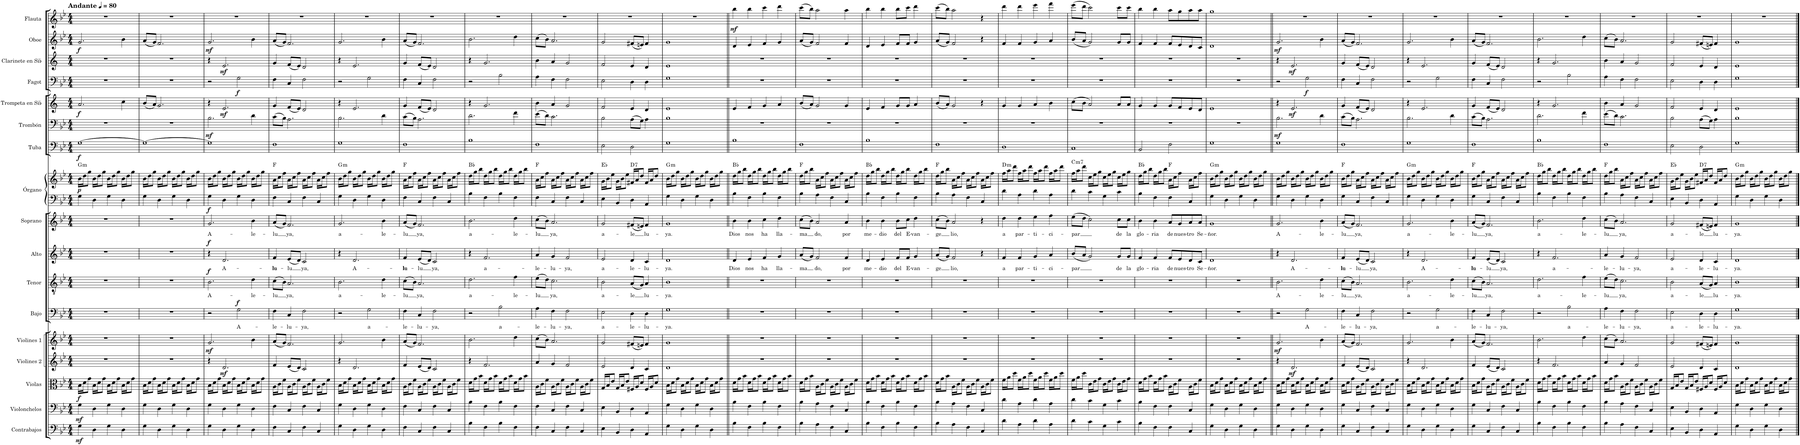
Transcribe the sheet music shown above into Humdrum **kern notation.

**kern	**dynam	**kern	**dynam	**kern	**dynam	**kern	**dynam	**kern	**dynam	**kern	**text	**dynam	**kern	**text	**dynam	**kern	**text	**dynam	**kern	**text	**dynam	**kern	**kern	**dynam	**harte	**kern	**dynam	**kern	**dynam	**kern	**dynam	**kern	**dynam	**kern	**dynam	**kern	**dynam	**kern	**dynam
*part17	*part17	*part16	*part16	*part15	*part15	*part14	*part14	*part13	*part13	*part12	*part12	*part12	*part11	*part11	*part11	*part10	*part10	*part10	*part9	*part9	*part9	*part8	*part8	*part8	*part8	*part7	*part7	*part6	*part6	*part5	*part5	*part4	*part4	*part3	*part3	*part2	*part2	*part1	*part1
*staff18	*staff18	*staff17	*staff17	*staff16	*staff16	*staff15	*staff15	*staff14	*staff14	*staff13	*staff13	*staff13	*staff12	*staff12	*staff12	*staff11	*staff11	*staff11	*staff10	*staff10	*staff10	*staff9	*staff8	*staff8/9	*	*staff7	*staff7	*staff6	*staff6	*staff5	*staff5	*staff4	*staff4	*staff3	*staff3	*staff2	*staff2	*staff1	*staff1
*I"Contrabajos	*	*I"Violonchelos	*	*I"Violas	*	*I"Violines 2	*	*I"Violines 1	*	*I"Bajo	*	*	*I"Tenor	*	*	*I"Alto	*	*	*I"Soprano	*	*	*I"Órgano	*	*	*	*I"Tuba	*	*I"Trombón	*	*I"Trompeta en Sib	*	*I"Fagot	*	*I"Clarinete en Sib	*	*I"Oboe	*	*I"Flauta	*
*I'Cbs.	*	*I'Vcs.	*	*I'Vlas.	*	*I'Vlns. 2	*	*I'Vlns. 1	*	*I'B.	*	*	*I'T.	*	*	*I'A.	*	*	*I'S.	*	*	*	*	*	*	*I'Tba.	*	*I'Tbn.	*	*I'Tpt. en Sib	*	*I'Fg.	*	*I'Cl. en Sib	*	*I'Ob.	*	*I'Fl.	*
*clefF4	*	*clefF4	*	*clefC3	*	*clefG2	*	*clefG2	*	*clefF4	*	*	*clefGv2	*	*	*clefG2	*	*	*clefG2	*	*	*clefF4	*clefG2	*	*	*clefF4	*	*clefF4	*	*clefG2	*	*clefF4	*	*clefG2	*	*clefG2	*	*clefG2	*
*Trd7c12	*	*	*	*	*	*	*	*	*	*	*	*	*	*	*	*	*	*	*	*	*	*	*	*	*	*	*	*	*	*Trd1c2	*	*	*	*Trd1c2	*	*	*	*	*
*k[b-e-]	*	*k[b-e-]	*	*k[b-e-]	*	*k[b-e-]	*	*k[b-e-]	*	*k[b-e-]	*	*	*k[b-e-]	*	*	*k[b-e-]	*	*	*k[b-e-]	*	*	*k[b-e-]	*k[b-e-]	*	*	*k[b-e-]	*	*k[b-e-]	*	*k[]	*	*k[b-e-]	*	*k[]	*	*k[b-e-]	*	*k[b-e-]	*
*M4/4	*	*M4/4	*	*M4/4	*	*M4/4	*	*M4/4	*	*M4/4	*	*	*M4/4	*	*	*M4/4	*	*	*M4/4	*	*	*M4/4	*M4/4	*	*	*M4/4	*	*M4/4	*	*M4/4	*	*M4/4	*	*M4/4	*	*M4/4	*	*M4/4	*
*MM80	*	*MM80	*	*MM80	*	*MM80	*	*MM80	*	*MM80	*	*	*MM80	*	*	*MM80	*	*	*MM80	*	*	*MM80	*MM80	*	*	*MM80	*	*MM80	*	*MM80	*	*MM80	*	*MM80	*	*MM80	*	*MM80	*
=1	=1	=1	=1	=1	=1	=1	=1	=1	=1	=1	=1	=1	=1	=1	=1	=1	=1	=1	=1	=1	=1	=1	=1	=1	=1	=1	=1	=1	=1	=1	=1	=1	=1	=1	=1	=1	=1	=1	=1
!	!	!	!	!	!	!	!	!	!	!	!	!	!	!	!	!	!	!	!	!	!	!	!	!	!	!	!	!	!	!	!	!	!	!	!	!	!	!LO:TX:a:B:t=Andante	!
!	!LO:DY:b	!	!LO:DY:b	!	!LO:DY:b	!	!	!	!	!	!	!	!	!	!	!	!	!	!	!	!	!	!	!LO:DY:b	!LO:H:kt=m	!	!LO:DY:b	!	!	!	!LO:DY:b	!	!	!	!	!	!LO:DY:b	!	!
4G\	mf	4G\	mf	16B-\LL	f	1r	.	1r	.	1r	.	.	1r	.	.	1r	.	.	1r	.	.	4G\	16b-\LL	p	G:min	[1G	f	1r	.	2.a/	f	1r	.	1r	.	2.g/	f	1r	.
.	.	.	.	16d\J	.	.	.	.	.	.	.	.	.	.	.	.	.	.	.	.	.	.	16dd\J	.	.	.	.	.	.	.	.	.	.	.	.	.	.	.	.
.	.	.	.	8g\J	.	.	.	.	.	.	.	.	.	.	.	.	.	.	.	.	.	.	8gg\J	.	.	.	.	.	.	.	.	.	.	.	.	.	.	.	.
4D\	.	4D\	.	16B-\LL	.	.	.	.	.	.	.	.	.	.	.	.	.	.	.	.	.	4D\	16b-\LL	.	.	.	.	.	.	.	.	.	.	.	.	.	.	.	.
.	.	.	.	16d\J	.	.	.	.	.	.	.	.	.	.	.	.	.	.	.	.	.	.	16dd\J	.	.	.	.	.	.	.	.	.	.	.	.	.	.	.	.
.	.	.	.	8g\J	.	.	.	.	.	.	.	.	.	.	.	.	.	.	.	.	.	.	8gg\J	.	.	.	.	.	.	.	.	.	.	.	.	.	.	.	.
4G\	.	4G\	.	16B-\LL	.	.	.	.	.	.	.	.	.	.	.	.	.	.	.	.	.	4G\	16b-\LL	.	.	.	.	.	.	.	.	.	.	.	.	.	.	.	.
.	.	.	.	16d\J	.	.	.	.	.	.	.	.	.	.	.	.	.	.	.	.	.	.	16dd\J	.	.	.	.	.	.	.	.	.	.	.	.	.	.	.	.
.	.	.	.	8g\J	.	.	.	.	.	.	.	.	.	.	.	.	.	.	.	.	.	.	8gg\J	.	.	.	.	.	.	.	.	.	.	.	.	.	.	.	.
4D\	.	4D\	.	16B-\LL	.	.	.	.	.	.	.	.	.	.	.	.	.	.	.	.	.	4D\	16b-\LL	.	.	.	.	.	.	4cc\	.	.	.	.	.	4b-\	.	.	.
.	.	.	.	16d\J	.	.	.	.	.	.	.	.	.	.	.	.	.	.	.	.	.	.	16dd\J	.	.	.	.	.	.	.	.	.	.	.	.	.	.	.	.
.	.	.	.	8g\J	.	.	.	.	.	.	.	.	.	.	.	.	.	.	.	.	.	.	8gg\J	.	.	.	.	.	.	.	.	.	.	.	.	.	.	.	.
=2	=2	=2	=2	=2	=2	=2	=2	=2	=2	=2	=2	=2	=2	=2	=2	=2	=2	=2	=2	=2	=2	=2	=2	=2	=2	=2	=2	=2	=2	=2	=2	=2	=2	=2	=2	=2	=2	=2	=2
4G\	.	4G\	.	16B-\LL	.	1r	.	1r	.	1r	.	.	1r	.	.	1r	.	.	1r	.	.	4G\	16b-\LL	.	.	1G_	.	1r	.	(8b/L	.	1r	.	1r	.	(8a/L	.	1r	.
.	.	.	.	16d\J	.	.	.	.	.	.	.	.	.	.	.	.	.	.	.	.	.	.	16dd\J	.	.	.	.	.	.	.	.	.	.	.	.	.	.	.	.
.	.	.	.	8g\J	.	.	.	.	.	.	.	.	.	.	.	.	.	.	.	.	.	.	8gg\J	.	.	.	.	.	.	8a/J)	.	.	.	.	.	8g/J)	.	.	.
4D\	.	4D\	.	16B-\LL	.	.	.	.	.	.	.	.	.	.	.	.	.	.	.	.	.	4D\	16b-\LL	.	.	.	.	.	.	2.g/	.	.	.	.	.	2.f/	.	.	.
.	.	.	.	16d\J	.	.	.	.	.	.	.	.	.	.	.	.	.	.	.	.	.	.	16dd\J	.	.	.	.	.	.	.	.	.	.	.	.	.	.	.	.
.	.	.	.	8g\J	.	.	.	.	.	.	.	.	.	.	.	.	.	.	.	.	.	.	8gg\J	.	.	.	.	.	.	.	.	.	.	.	.	.	.	.	.
4G\	.	4G\	.	16B-\LL	.	.	.	.	.	.	.	.	.	.	.	.	.	.	.	.	.	4G\	16b-\LL	.	.	.	.	.	.	.	.	.	.	.	.	.	.	.	.
.	.	.	.	16d\J	.	.	.	.	.	.	.	.	.	.	.	.	.	.	.	.	.	.	16dd\J	.	.	.	.	.	.	.	.	.	.	.	.	.	.	.	.
.	.	.	.	8g\J	.	.	.	.	.	.	.	.	.	.	.	.	.	.	.	.	.	.	8gg\J	.	.	.	.	.	.	.	.	.	.	.	.	.	.	.	.
4D\	.	4D\	.	16B-\LL	.	.	.	.	.	.	.	.	.	.	.	.	.	.	.	.	.	4D\	16b-\LL	.	.	.	.	.	.	.	.	.	.	.	.	.	.	.	.
.	.	.	.	16d\J	.	.	.	.	.	.	.	.	.	.	.	.	.	.	.	.	.	.	16dd\J	.	.	.	.	.	.	.	.	.	.	.	.	.	.	.	.
.	.	.	.	8g\J	.	.	.	.	.	.	.	.	.	.	.	.	.	.	.	.	.	.	8gg\J	.	.	.	.	.	.	.	.	.	.	.	.	.	.	.	.
=3	=3	=3	=3	=3	=3	=3	=3	=3	=3	=3	=3	=3	=3	=3	=3	=3	=3	=3	=3	=3	=3	=3	=3	=3	=3	=3	=3	=3	=3	=3	=3	=3	=3	=3	=3	=3	=3	=3	=3
!	!	!	!	!	!	!	!	!	!LO:DY:b	!	!	!	!	!LO:LY:b	!LO:DY:a	!	!	!LO:DY:a	!	!LO:LY:b	!LO:DY:a	!	!	!	!	!	!	!	!LO:DY:b	!	!	!	!	!	!	!	!LO:DY:b	!	!
4G\	.	4G\	.	16B-\LL	.	4r	.	2.g/	mf	2r	.	.	2.B-\	A-	f	4r	.	f	2.g/	A-	f	4G\	16b-\LL	.	.	1G]	.	2.B-\	mf	4r	.	2r	.	4r	.	2.g/	mf	1r	.
.	.	.	.	16d\J	.	.	.	.	.	.	.	.	.	.	.	.	.	.	.	.	.	.	16dd\J	.	.	.	.	.	.	.	.	.	.	.	.	.	.	.	.
.	.	.	.	8g\J	.	.	.	.	.	.	.	.	.	.	.	.	.	.	.	.	.	.	8gg\J	.	.	.	.	.	.	.	.	.	.	.	.	.	.	.	.
!	!	!	!	!	!	!	!LO:DY:b	!	!	!	!	!	!	!	!	!	!LO:LY:b	!	!	!	!	!	!	!	!	!	!	!	!	!	!LO:DY:b	!	!	!	!LO:DY:b	!	!	!	!
4D\	.	4D\	.	16B-\LL	.	2.d/	mf	.	.	.	.	.	.	.	.	2.d/	A-	.	.	.	.	4D\	16b-\LL	.	.	.	.	.	.	2.e/	mf	.	.	2.e/	mf	.	.	.	.
.	.	.	.	16d\J	.	.	.	.	.	.	.	.	.	.	.	.	.	.	.	.	.	.	16dd\J	.	.	.	.	.	.	.	.	.	.	.	.	.	.	.	.
.	.	.	.	8g\J	.	.	.	.	.	.	.	.	.	.	.	.	.	.	.	.	.	.	8gg\J	.	.	.	.	.	.	.	.	.	.	.	.	.	.	.	.
!	!	!	!	!	!	!	!	!	!	!	!LO:LY:b	!LO:DY:a	!	!	!	!	!	!	!	!	!	!	!	!	!	!	!	!	!	!	!	!	!LO:DY:b	!	!	!	!	!	!
4G\	.	4G\	.	16B-\LL	.	.	.	.	.	2G\	A-	f	.	.	.	.	.	.	.	.	.	4G\	16b-\LL	.	.	.	.	.	.	.	.	2G\	f	.	.	.	.	.	.
.	.	.	.	16d\J	.	.	.	.	.	.	.	.	.	.	.	.	.	.	.	.	.	.	16dd\J	.	.	.	.	.	.	.	.	.	.	.	.	.	.	.	.
.	.	.	.	8g\J	.	.	.	.	.	.	.	.	.	.	.	.	.	.	.	.	.	.	8gg\J	.	.	.	.	.	.	.	.	.	.	.	.	.	.	.	.
!	!	!	!	!	!	!	!	!	!	!	!	!	!	!LO:LY:b	!	!	!	!	!	!LO:LY:b	!	!	!	!	!	!	!	!	!	!	!	!	!	!	!	!	!	!	!
4D\	.	4D\	.	16B-\LL	.	.	.	4b-\	.	.	.	.	4d\	-le-	.	.	.	.	4b-\	-le-	.	4D\	16b-\LL	.	.	.	.	4d\	.	.	.	.	.	.	.	4b-\	.	.	.
.	.	.	.	16d\J	.	.	.	.	.	.	.	.	.	.	.	.	.	.	.	.	.	.	16dd\J	.	.	.	.	.	.	.	.	.	.	.	.	.	.	.	.
.	.	.	.	8g\J	.	.	.	.	.	.	.	.	.	.	.	.	.	.	.	.	.	.	8gg\J	.	.	.	.	.	.	.	.	.	.	.	.	.	.	.	.
=4	=4	=4	=4	=4	=4	=4	=4	=4	=4	=4	=4	=4	=4	=4	=4	=4	=4	=4	=4	=4	=4	=4	=4	=4	=4	=4	=4	=4	=4	=4	=4	=4	=4	=4	=4	=4	=4	=4	=4
!	!	!	!	!	!	!	!	!	!	!	!LO:LY:b	!	!	!LO:LY:b	!	!	!LO:LY:b	!	!	!LO:LY:b	!	!	!	!	!	!	!	!	!	!	!	!	!	!	!	!	!	!	!
4F\	.	4F\	.	16A\LL	.	4f/	.	(8a/L	.	4F\	-le-	.	(8c\L	-lu	.	4f/	-le-	.	(8a/L	-lu	.	4F\	16a\LL	.	F:maj	1F	.	(8c\L	.	4g/	.	4F\	.	4g/	.	(8a/L	.	1r	.
.	.	.	.	16c\J	.	.	.	.	.	.	.	.	.	.	.	.	.	.	.	.	.	.	16cc\J	.	.	.	.	.	.	.	.	.	.	.	.	.	.	.	.
.	.	.	.	8f\J	.	.	.	8g/J)	.	.	.	.	8B-\J)	.	.	.	.	.	8g/J)	.	.	.	8ff\J	.	.	.	.	8B-\J)	.	.	.	.	.	.	.	8g/J)	.	.	.
!	!	!	!	!	!	!	!	!	!	!	!LO:LY:b	!	!	!LO:LY:b	!	!	!LO:LY:b	!	!	!LO:LY:b	!	!	!	!	!	!	!	!	!	!	!	!	!	!	!	!	!	!	!
4C/	.	4C/	.	16A\LL	.	(8e-/L	.	2.f/	.	4C/	-lu-	.	2.A/	ya,	.	(8e-/L	-lu	.	2.f/	ya,	.	4C/	16a\LL	.	.	.	.	2.A\	.	(8f/L	.	4C/	.	(8f/L	.	2.f/	.	.	.
.	.	.	.	16c\J	.	.	.	.	.	.	.	.	.	.	.	.	.	.	.	.	.	.	16cc\J	.	.	.	.	.	.	.	.	.	.	.	.	.	.	.	.
.	.	.	.	8f\J	.	8d/J)	.	.	.	.	.	.	.	.	.	8d/J)	.	.	.	.	.	.	8ff\J	.	.	.	.	.	.	8e/J)	.	.	.	8e/J)	.	.	.	.	.
!	!	!	!	!	!	!	!	!	!	!	!LO:LY:b	!	!	!	!	!	!LO:LY:b	!	!	!	!	!	!	!	!	!	!	!	!	!	!	!	!	!	!	!	!	!	!
4F\	.	4F\	.	16A\LL	.	2c/	.	.	.	2F\	-ya,	.	.	.	.	2c/	ya,	.	.	.	.	4F\	16a\LL	.	.	.	.	.	.	2d/	.	2F\	.	2d/	.	.	.	.	.
.	.	.	.	16c\J	.	.	.	.	.	.	.	.	.	.	.	.	.	.	.	.	.	.	16cc\J	.	.	.	.	.	.	.	.	.	.	.	.	.	.	.	.
.	.	.	.	8f\J	.	.	.	.	.	.	.	.	.	.	.	.	.	.	.	.	.	.	8ff\J	.	.	.	.	.	.	.	.	.	.	.	.	.	.	.	.
4C/	.	4C/	.	16A\LL	.	.	.	.	.	.	.	.	.	.	.	.	.	.	.	.	.	4C/	16a\LL	.	.	.	.	.	.	.	.	.	.	.	.	.	.	.	.
.	.	.	.	16c\J	.	.	.	.	.	.	.	.	.	.	.	.	.	.	.	.	.	.	16cc\J	.	.	.	.	.	.	.	.	.	.	.	.	.	.	.	.
.	.	.	.	8f\J	.	.	.	.	.	.	.	.	.	.	.	.	.	.	.	.	.	.	8ff\J	.	.	.	.	.	.	.	.	.	.	.	.	.	.	.	.
=5	=5	=5	=5	=5	=5	=5	=5	=5	=5	=5	=5	=5	=5	=5	=5	=5	=5	=5	=5	=5	=5	=5	=5	=5	=5	=5	=5	=5	=5	=5	=5	=5	=5	=5	=5	=5	=5	=5	=5
!	!	!	!	!	!	!	!	!	!	!	!	!	!	!LO:LY:b	!	!	!	!	!	!LO:LY:b	!	!	!	!	!LO:H:kt=m	!	!	!	!	!	!	!	!	!	!	!	!	!	!
4G\	.	4G\	.	16B-\LL	.	4r	.	2.g/	.	2r	.	.	2.B-\	a-	.	4r	.	.	2.g/	a-	.	4G\	16b-\LL	.	G:min	1G	.	2.B-\	.	4r	.	2r	.	4r	.	2.g/	.	1r	.
.	.	.	.	16d\J	.	.	.	.	.	.	.	.	.	.	.	.	.	.	.	.	.	.	16dd\J	.	.	.	.	.	.	.	.	.	.	.	.	.	.	.	.
.	.	.	.	8g\J	.	.	.	.	.	.	.	.	.	.	.	.	.	.	.	.	.	.	8gg\J	.	.	.	.	.	.	.	.	.	.	.	.	.	.	.	.
!	!	!	!	!	!	!	!	!	!	!	!	!	!	!	!	!	!LO:LY:b	!	!	!	!	!	!	!	!	!	!	!	!	!	!	!	!	!	!	!	!	!	!
4D\	.	4D\	.	16B-\LL	.	2.d/	.	.	.	.	.	.	.	.	.	2.d/	A-	.	.	.	.	4D\	16b-\LL	.	.	.	.	.	.	2.e/	.	.	.	2.e/	.	.	.	.	.
.	.	.	.	16d\J	.	.	.	.	.	.	.	.	.	.	.	.	.	.	.	.	.	.	16dd\J	.	.	.	.	.	.	.	.	.	.	.	.	.	.	.	.
.	.	.	.	8g\J	.	.	.	.	.	.	.	.	.	.	.	.	.	.	.	.	.	.	8gg\J	.	.	.	.	.	.	.	.	.	.	.	.	.	.	.	.
!	!	!	!	!	!	!	!	!	!	!	!LO:LY:b	!	!	!	!	!	!	!	!	!	!	!	!	!	!	!	!	!	!	!	!	!	!	!	!	!	!	!	!
4G\	.	4G\	.	16B-\LL	.	.	.	.	.	2G\	a-	.	.	.	.	.	.	.	.	.	.	4G\	16b-\LL	.	.	.	.	.	.	.	.	2G\	.	.	.	.	.	.	.
.	.	.	.	16d\J	.	.	.	.	.	.	.	.	.	.	.	.	.	.	.	.	.	.	16dd\J	.	.	.	.	.	.	.	.	.	.	.	.	.	.	.	.
.	.	.	.	8g\J	.	.	.	.	.	.	.	.	.	.	.	.	.	.	.	.	.	.	8gg\J	.	.	.	.	.	.	.	.	.	.	.	.	.	.	.	.
!	!	!	!	!	!	!	!	!	!	!	!	!	!	!LO:LY:b	!	!	!	!	!	!LO:LY:b	!	!	!	!	!	!	!	!	!	!	!	!	!	!	!	!	!	!	!
4D\	.	4D\	.	16B-\LL	.	.	.	4b-\	.	.	.	.	4d\	-le-	.	.	.	.	4b-\	-le-	.	4D\	16b-\LL	.	.	.	.	4d\	.	.	.	.	.	.	.	4b-\	.	.	.
.	.	.	.	16d\J	.	.	.	.	.	.	.	.	.	.	.	.	.	.	.	.	.	.	16dd\J	.	.	.	.	.	.	.	.	.	.	.	.	.	.	.	.
.	.	.	.	8g\J	.	.	.	.	.	.	.	.	.	.	.	.	.	.	.	.	.	.	8gg\J	.	.	.	.	.	.	.	.	.	.	.	.	.	.	.	.
=6	=6	=6	=6	=6	=6	=6	=6	=6	=6	=6	=6	=6	=6	=6	=6	=6	=6	=6	=6	=6	=6	=6	=6	=6	=6	=6	=6	=6	=6	=6	=6	=6	=6	=6	=6	=6	=6	=6	=6
!	!	!	!	!	!	!	!	!	!	!	!LO:LY:b	!	!	!LO:LY:b	!	!	!LO:LY:b	!	!	!LO:LY:b	!	!	!	!	!	!	!	!	!	!	!	!	!	!	!	!	!	!	!
4F\	.	4F\	.	16A\LL	.	4f/	.	(8a/L	.	4F\	-le-	.	(8c\L	-lu	.	4f/	-le-	.	(8a/L	-lu	.	4F\	16a\LL	.	F:maj	1F	.	(8c\L	.	4g/	.	4F\	.	4g/	.	(8a/L	.	1r	.
.	.	.	.	16c\J	.	.	.	.	.	.	.	.	.	.	.	.	.	.	.	.	.	.	16cc\J	.	.	.	.	.	.	.	.	.	.	.	.	.	.	.	.
.	.	.	.	8f\J	.	.	.	8g/J)	.	.	.	.	8B-\J)	.	.	.	.	.	8g/J)	.	.	.	8ff\J	.	.	.	.	8B-\J)	.	.	.	.	.	.	.	8g/J)	.	.	.
!	!	!	!	!	!	!	!	!	!	!	!LO:LY:b	!	!	!LO:LY:b	!	!	!LO:LY:b	!	!	!LO:LY:b	!	!	!	!	!	!	!	!	!	!	!	!	!	!	!	!	!	!	!
4C/	.	4C/	.	16A\LL	.	(8e-/L	.	2.f/	.	4C/	-lu-	.	2.A/	ya,	.	(8e-/L	-lu	.	2.f/	ya,	.	4C/	16a\LL	.	.	.	.	2.A\	.	(8f/L	.	4C/	.	(8f/L	.	2.f/	.	.	.
.	.	.	.	16c\J	.	.	.	.	.	.	.	.	.	.	.	.	.	.	.	.	.	.	16cc\J	.	.	.	.	.	.	.	.	.	.	.	.	.	.	.	.
.	.	.	.	8f\J	.	8d/J)	.	.	.	.	.	.	.	.	.	8d/J)	.	.	.	.	.	.	8ff\J	.	.	.	.	.	.	8e/J)	.	.	.	8e/J)	.	.	.	.	.
!	!	!	!	!	!	!	!	!	!	!	!LO:LY:b	!	!	!	!	!	!LO:LY:b	!	!	!	!	!	!	!	!	!	!	!	!	!	!	!	!	!	!	!	!	!	!
4F\	.	4F\	.	16A\LL	.	2c/	.	.	.	2F\	-ya,	.	.	.	.	2c/	ya,	.	.	.	.	4F\	16a\LL	.	.	.	.	.	.	2d/	.	2F\	.	2d/	.	.	.	.	.
.	.	.	.	16c\J	.	.	.	.	.	.	.	.	.	.	.	.	.	.	.	.	.	.	16cc\J	.	.	.	.	.	.	.	.	.	.	.	.	.	.	.	.
.	.	.	.	8f\J	.	.	.	.	.	.	.	.	.	.	.	.	.	.	.	.	.	.	8ff\J	.	.	.	.	.	.	.	.	.	.	.	.	.	.	.	.
4C/	.	4C/	.	16A\LL	.	.	.	.	.	.	.	.	.	.	.	.	.	.	.	.	.	4C/	16a\LL	.	.	.	.	.	.	.	.	.	.	.	.	.	.	.	.
.	.	.	.	16c\J	.	.	.	.	.	.	.	.	.	.	.	.	.	.	.	.	.	.	16cc\J	.	.	.	.	.	.	.	.	.	.	.	.	.	.	.	.
.	.	.	.	8f\J	.	.	.	.	.	.	.	.	.	.	.	.	.	.	.	.	.	.	8ff\J	.	.	.	.	.	.	.	.	.	.	.	.	.	.	.	.
=7	=7	=7	=7	=7	=7	=7	=7	=7	=7	=7	=7	=7	=7	=7	=7	=7	=7	=7	=7	=7	=7	=7	=7	=7	=7	=7	=7	=7	=7	=7	=7	=7	=7	=7	=7	=7	=7	=7	=7
!	!	!	!	!	!	!	!	!	!	!	!	!	!	!LO:LY:b	!	!	!	!	!	!LO:LY:b	!	!	!	!	!	!	!	!	!	!	!	!	!	!	!	!	!	!	!
4B-\	.	4B-\	.	16d\LL	.	4r	.	2.b-\	.	2r	.	.	2.d\	a-	.	4r	.	.	2.b-\	a-	.	4B-\	16dd\LL	.	Bb:maj	1B-	.	2.d\	.	4r	.	2r	.	4r	.	2.b-\	.	1r	.
.	.	.	.	16g\J	.	.	.	.	.	.	.	.	.	.	.	.	.	.	.	.	.	.	16gg\J	.	.	.	.	.	.	.	.	.	.	.	.	.	.	.	.
.	.	.	.	8b-\J	.	.	.	.	.	.	.	.	.	.	.	.	.	.	.	.	.	.	8bb-\J	.	.	.	.	.	.	.	.	.	.	.	.	.	.	.	.
!	!	!	!	!	!	!	!	!	!	!	!	!	!	!	!	!	!LO:LY:b	!	!	!	!	!	!	!	!	!	!	!	!	!	!	!	!	!	!	!	!	!	!
4F\	.	4F\	.	16d\LL	.	2.f/	.	.	.	.	.	.	.	.	.	2.f/	a-	.	.	.	.	4F\	16dd\LL	.	.	.	.	.	.	2.g/	.	.	.	2.g/	.	.	.	.	.
.	.	.	.	16g\J	.	.	.	.	.	.	.	.	.	.	.	.	.	.	.	.	.	.	16gg\J	.	.	.	.	.	.	.	.	.	.	.	.	.	.	.	.
.	.	.	.	8b-\J	.	.	.	.	.	.	.	.	.	.	.	.	.	.	.	.	.	.	8bb-\J	.	.	.	.	.	.	.	.	.	.	.	.	.	.	.	.
!	!	!	!	!	!	!	!	!	!	!	!LO:LY:b	!	!	!	!	!	!	!	!	!	!	!	!	!	!	!	!	!	!	!	!	!	!	!	!	!	!	!	!
4B-\	.	4B-\	.	16d\LL	.	.	.	.	.	2B-\	a-	.	.	.	.	.	.	.	.	.	.	4B-\	16dd\LL	.	.	.	.	.	.	.	.	2B-\	.	.	.	.	.	.	.
.	.	.	.	16g\J	.	.	.	.	.	.	.	.	.	.	.	.	.	.	.	.	.	.	16gg\J	.	.	.	.	.	.	.	.	.	.	.	.	.	.	.	.
.	.	.	.	8b-\J	.	.	.	.	.	.	.	.	.	.	.	.	.	.	.	.	.	.	8bb-\J	.	.	.	.	.	.	.	.	.	.	.	.	.	.	.	.
!	!	!	!	!	!	!	!	!	!	!	!	!	!	!LO:LY:b	!	!	!	!	!	!LO:LY:b	!	!	!	!	!	!	!	!	!	!	!	!	!	!	!	!	!	!	!
4F\	.	4F\	.	16d\LL	.	.	.	4dd\	.	.	.	.	4f\	-le-	.	.	.	.	4dd\	-le-	.	4F\	16dd\LL	.	.	.	.	4f\	.	.	.	.	.	.	.	4dd\	.	.	.
.	.	.	.	16g\J	.	.	.	.	.	.	.	.	.	.	.	.	.	.	.	.	.	.	16gg\J	.	.	.	.	.	.	.	.	.	.	.	.	.	.	.	.
.	.	.	.	8b-\J	.	.	.	.	.	.	.	.	.	.	.	.	.	.	.	.	.	.	8bb-\J	.	.	.	.	.	.	.	.	.	.	.	.	.	.	.	.
=8	=8	=8	=8	=8	=8	=8	=8	=8	=8	=8	=8	=8	=8	=8	=8	=8	=8	=8	=8	=8	=8	=8	=8	=8	=8	=8	=8	=8	=8	=8	=8	=8	=8	=8	=8	=8	=8	=8	=8
!	!	!	!	!	!	!	!	!	!	!	!LO:LY:b	!	!	!LO:LY:b	!	!	!LO:LY:b	!	!	!LO:LY:b	!	!	!	!	!	!	!	!	!	!	!	!	!	!	!	!	!	!	!
4F\	.	4F\	.	16A\LL	.	4a/	.	(8cc\L	.	4A\	-le-	.	(8e-\L	-lu	.	4a/	-le-	.	(8cc\L	-lu	.	4F\	16a\LL	.	F:maj	1F	.	(8e-\L	.	4b\	.	4A\	.	4b\	.	(8cc\L	.	1r	.
.	.	.	.	16c\J	.	.	.	.	.	.	.	.	.	.	.	.	.	.	.	.	.	.	16cc\J	.	.	.	.	.	.	.	.	.	.	.	.	.	.	.	.
.	.	.	.	8f\J	.	.	.	8b-\J)	.	.	.	.	8d\J)	.	.	.	.	.	8b-\J)	.	.	.	8ff\J	.	.	.	.	8d\J)	.	.	.	.	.	.	.	8b-\J)	.	.	.
!	!	!	!	!	!	!	!	!	!	!	!LO:LY:b	!	!	!LO:LY:b	!	!	!LO:LY:b	!	!	!LO:LY:b	!	!	!	!	!	!	!	!	!	!	!	!	!	!	!	!	!	!	!
4C/	.	4C/	.	16A\LL	.	4g/	.	2.a/	.	4F\	-lu-	.	2.c\	ya,	.	4g/	-lu-	.	2.a/	ya,	.	4C/	16a\LL	.	.	.	.	2.c\	.	4a/	.	4F\	.	4a/	.	2.a/	.	.	.
.	.	.	.	16c\J	.	.	.	.	.	.	.	.	.	.	.	.	.	.	.	.	.	.	16cc\J	.	.	.	.	.	.	.	.	.	.	.	.	.	.	.	.
.	.	.	.	8f\J	.	.	.	.	.	.	.	.	.	.	.	.	.	.	.	.	.	.	8ff\J	.	.	.	.	.	.	.	.	.	.	.	.	.	.	.	.
!	!	!	!	!	!	!	!	!	!	!	!LO:LY:b	!	!	!	!	!	!LO:LY:b	!	!	!	!	!	!	!	!	!	!	!	!	!	!	!	!	!	!	!	!	!	!
4F\	.	4F\	.	16A\LL	.	2f/	.	.	.	2F\	-ya,	.	.	.	.	2f/	-ya,	.	.	.	.	4F\	16a\LL	.	.	.	.	.	.	2g/	.	2F\	.	2g/	.	.	.	.	.
.	.	.	.	16c\J	.	.	.	.	.	.	.	.	.	.	.	.	.	.	.	.	.	.	16cc\J	.	.	.	.	.	.	.	.	.	.	.	.	.	.	.	.
.	.	.	.	8f\J	.	.	.	.	.	.	.	.	.	.	.	.	.	.	.	.	.	.	8ff\J	.	.	.	.	.	.	.	.	.	.	.	.	.	.	.	.
4C/	.	4C/	.	16A\LL	.	.	.	.	.	.	.	.	.	.	.	.	.	.	.	.	.	4C/	16a\LL	.	.	.	.	.	.	.	.	.	.	.	.	.	.	.	.
.	.	.	.	16c\J	.	.	.	.	.	.	.	.	.	.	.	.	.	.	.	.	.	.	16cc\J	.	.	.	.	.	.	.	.	.	.	.	.	.	.	.	.
.	.	.	.	8f\J	.	.	.	.	.	.	.	.	.	.	.	.	.	.	.	.	.	.	8ff\J	.	.	.	.	.	.	.	.	.	.	.	.	.	.	.	.
=9	=9	=9	=9	=9	=9	=9	=9	=9	=9	=9	=9	=9	=9	=9	=9	=9	=9	=9	=9	=9	=9	=9	=9	=9	=9	=9	=9	=9	=9	=9	=9	=9	=9	=9	=9	=9	=9	=9	=9
!	!	!	!	!	!	!	!	!	!	!	!LO:LY:b	!	!	!LO:LY:b	!	!	!LO:LY:b	!	!	!LO:LY:b	!	!	!	!	!	!	!	!	!	!	!	!	!	!	!	!	!	!	!
4E-\	.	4E-\	.	16G/LL	.	2e-/	.	2g/	.	2E-\	a-	.	2B-\	a-	.	2e-/	a-	.	2g/	a-	.	4E-\	16g\LL	.	Eb:maj	2E-\	.	2B-\	.	2f/	.	2E-\	.	2f/	.	2g/	.	1r	.
.	.	.	.	16B-/J	.	.	.	.	.	.	.	.	.	.	.	.	.	.	.	.	.	.	16b-\J	.	.	.	.	.	.	.	.	.	.	.	.	.	.	.	.
.	.	.	.	8e-/J	.	.	.	.	.	.	.	.	.	.	.	.	.	.	.	.	.	.	8ee-\J	.	.	.	.	.	.	.	.	.	.	.	.	.	.	.	.
4BB-/	.	4BB-/	.	16G/LL	.	.	.	.	.	.	.	.	.	.	.	.	.	.	.	.	.	4BB-/	16g\LL	.	.	.	.	.	.	.	.	.	.	.	.	.	.	.	.
.	.	.	.	16B-/J	.	.	.	.	.	.	.	.	.	.	.	.	.	.	.	.	.	.	16b-\J	.	.	.	.	.	.	.	.	.	.	.	.	.	.	.	.
.	.	.	.	8e-/J	.	.	.	.	.	.	.	.	.	.	.	.	.	.	.	.	.	.	8ee-\J	.	.	.	.	.	.	.	.	.	.	.	.	.	.	.	.
!	!	!	!	!	!	!	!	!	!	!	!LO:LY:b	!	!	!LO:LY:b	!	!	!LO:LY:b	!	!	!LO:LY:b	!	!	!	!	!LO:H:kt=7	!	!	!	!	!	!	!	!	!	!	!	!	!	!
4D\	.	4D\	.	16F#X/LL	.	4d/	.	(8f#X/L	.	4D\	-le-	.	(8A/L	-le	.	4d/	-le-	.	(8f#X/L	-le	.	4D\	16f#X/LL	.	D:7	2D\	.	(8A\L	.	4e/	.	4D\	.	4e/	.	(8f#X/L	.	.	.
.	.	.	.	16A/J	.	.	.	.	.	.	.	.	.	.	.	.	.	.	.	.	.	.	16a/J	.	.	.	.	.	.	.	.	.	.	.	.	.	.	.	.
.	.	.	.	8d/J	.	.	.	8en/J)	.	.	.	.	8G/J)	.	.	.	.	.	8en/J)	.	.	.	8dd/J	.	.	.	.	8G\J)	.	.	.	.	.	.	.	8en/J)	.	.	.
!	!	!	!	!	!	!	!	!	!	!	!LO:LY:b	!	!	!LO:LY:b	!	!	!LO:LY:b	!	!	!LO:LY:b	!	!	!	!	!	!	!	!	!	!	!	!	!	!	!	!	!	!	!
4AA/	.	4AA/	.	16F#/LL	.	4c/	.	4f#/	.	4D\	lu-	.	4A/	lu-	.	4c/	-lu-	.	4f#/	lu-	.	4AA/	16f#/LL	.	.	.	.	4A\	.	4d/	.	4D\	.	4d/	.	4f#/	.	.	.
.	.	.	.	16A/J	.	.	.	.	.	.	.	.	.	.	.	.	.	.	.	.	.	.	16a/J	.	.	.	.	.	.	.	.	.	.	.	.	.	.	.	.
.	.	.	.	8d/J	.	.	.	.	.	.	.	.	.	.	.	.	.	.	.	.	.	.	8dd/J	.	.	.	.	.	.	.	.	.	.	.	.	.	.	.	.
=10	=10	=10	=10	=10	=10	=10	=10	=10	=10	=10	=10	=10	=10	=10	=10	=10	=10	=10	=10	=10	=10	=10	=10	=10	=10	=10	=10	=10	=10	=10	=10	=10	=10	=10	=10	=10	=10	=10	=10
!	!	!	!	!	!	!	!	!	!	!	!LO:LY:b	!	!	!LO:LY:b	!	!	!LO:LY:b	!	!	!LO:LY:b	!	!	!	!	!LO:H:kt=m	!	!	!	!	!	!	!	!	!	!	!	!	!	!
4G\	.	4G\	.	16B-\LL	.	1d	.	1g	.	1G	-ya.	.	1B-	-ya.	.	1d	-ya.	.	1g	-ya.	.	4G\	16b-\LL	.	G:min	1G	.	1B-	.	1e	.	1G	.	1e	.	1g	.	1r	.
.	.	.	.	16d\J	.	.	.	.	.	.	.	.	.	.	.	.	.	.	.	.	.	.	16dd\J	.	.	.	.	.	.	.	.	.	.	.	.	.	.	.	.
.	.	.	.	8g\J	.	.	.	.	.	.	.	.	.	.	.	.	.	.	.	.	.	.	8gg\J	.	.	.	.	.	.	.	.	.	.	.	.	.	.	.	.
4D\	.	4D\	.	16B-\LL	.	.	.	.	.	.	.	.	.	.	.	.	.	.	.	.	.	4D\	16b-\LL	.	.	.	.	.	.	.	.	.	.	.	.	.	.	.	.
.	.	.	.	16d\J	.	.	.	.	.	.	.	.	.	.	.	.	.	.	.	.	.	.	16dd\J	.	.	.	.	.	.	.	.	.	.	.	.	.	.	.	.
.	.	.	.	8g\J	.	.	.	.	.	.	.	.	.	.	.	.	.	.	.	.	.	.	8gg\J	.	.	.	.	.	.	.	.	.	.	.	.	.	.	.	.
4G\	.	4G\	.	16B-\LL	.	.	.	.	.	.	.	.	.	.	.	.	.	.	.	.	.	4G\	16b-\LL	.	.	.	.	.	.	.	.	.	.	.	.	.	.	.	.
.	.	.	.	16d\J	.	.	.	.	.	.	.	.	.	.	.	.	.	.	.	.	.	.	16dd\J	.	.	.	.	.	.	.	.	.	.	.	.	.	.	.	.
.	.	.	.	8g\J	.	.	.	.	.	.	.	.	.	.	.	.	.	.	.	.	.	.	8gg\J	.	.	.	.	.	.	.	.	.	.	.	.	.	.	.	.
4D\	.	4D\	.	16B-\LL	.	.	.	.	.	.	.	.	.	.	.	.	.	.	.	.	.	4D\	16b-\LL	.	.	.	.	.	.	.	.	.	.	.	.	.	.	.	.
.	.	.	.	16d\J	.	.	.	.	.	.	.	.	.	.	.	.	.	.	.	.	.	.	16dd\J	.	.	.	.	.	.	.	.	.	.	.	.	.	.	.	.
.	.	.	.	8g\J	.	.	.	.	.	.	.	.	.	.	.	.	.	.	.	.	.	.	8gg\J	.	.	.	.	.	.	.	.	.	.	.	.	.	.	.	.
=11||	=11||	=11||	=11||	=11||	=11||	=11||	=11||	=11||	=11||	=11||	=11||	=11||	=11||	=11||	=11||	=11||	=11||	=11||	=11||	=11||	=11||	=11||	=11||	=11||	=11||	=11||	=11||	=11||	=11||	=11||	=11||	=11||	=11||	=11||	=11||	=11||	=11||	=11||	=11||
!	!	!	!	!	!	!	!	!	!	!	!	!	!	!	!	!	!LO:LY:b	!	!	!LO:LY:b	!	!	!	!	!	!	!	!	!	!	!	!	!	!	!	!	!	!	!LO:DY:b
4B-\	.	4B-\	.	16d\LL	.	1r	.	1r	.	1r	.	.	1r	.	.	4d/	Dios	.	4b-\	Dios	.	4B-\	16dd\LL	.	Bb:maj	1B-	.	1r	.	4e/	.	1r	.	1r	.	4d/	.	4bb-\	mf
.	.	.	.	16g\J	.	.	.	.	.	.	.	.	.	.	.	.	.	.	.	.	.	.	16gg\J	.	.	.	.	.	.	.	.	.	.	.	.	.	.	.	.
.	.	.	.	8b-\J	.	.	.	.	.	.	.	.	.	.	.	.	.	.	.	.	.	.	8bb-\J	.	.	.	.	.	.	.	.	.	.	.	.	.	.	.	.
!	!	!	!	!	!	!	!	!	!	!	!	!	!	!	!	!	!LO:LY:b	!	!	!LO:LY:b	!	!	!	!	!	!	!	!	!	!	!	!	!	!	!	!	!	!	!
4F\	.	4F\	.	16d\LL	.	.	.	.	.	.	.	.	.	.	.	4e-/	nos	.	4b-\	nos	.	4F\	16dd\LL	.	.	.	.	.	.	4f/	.	.	.	.	.	4e-/	.	4bb-\	.
.	.	.	.	16g\J	.	.	.	.	.	.	.	.	.	.	.	.	.	.	.	.	.	.	16gg\J	.	.	.	.	.	.	.	.	.	.	.	.	.	.	.	.
.	.	.	.	8b-\J	.	.	.	.	.	.	.	.	.	.	.	.	.	.	.	.	.	.	8bb-\J	.	.	.	.	.	.	.	.	.	.	.	.	.	.	.	.
!	!	!	!	!	!	!	!	!	!	!	!	!	!	!	!	!	!LO:LY:b	!	!	!LO:LY:b	!	!	!	!	!	!	!	!	!	!	!	!	!	!	!	!	!	!	!
4B-\	.	4B-\	.	16d\LL	.	.	.	.	.	.	.	.	.	.	.	4f/	ha	.	4cc\	ha	.	4B-\	16dd\LL	.	.	.	.	.	.	4g/	.	.	.	.	.	4f/	.	4ccc\	.
.	.	.	.	16g\J	.	.	.	.	.	.	.	.	.	.	.	.	.	.	.	.	.	.	16gg\J	.	.	.	.	.	.	.	.	.	.	.	.	.	.	.	.
.	.	.	.	8b-\J	.	.	.	.	.	.	.	.	.	.	.	.	.	.	.	.	.	.	8bb-\J	.	.	.	.	.	.	.	.	.	.	.	.	.	.	.	.
!	!	!	!	!	!	!	!	!	!	!	!	!	!	!	!	!	!LO:LY:b	!	!	!LO:LY:b	!	!	!	!	!	!	!	!	!	!	!	!	!	!	!	!	!	!	!
4F\	.	4F\	.	16d\LL	.	.	.	.	.	.	.	.	.	.	.	4g/	lla-	.	4dd\	lla-	.	4F\	16dd\LL	.	.	.	.	.	.	4a/	.	.	.	.	.	4g/	.	4ddd\	.
.	.	.	.	16g\J	.	.	.	.	.	.	.	.	.	.	.	.	.	.	.	.	.	.	16gg\J	.	.	.	.	.	.	.	.	.	.	.	.	.	.	.	.
.	.	.	.	8b-\J	.	.	.	.	.	.	.	.	.	.	.	.	.	.	.	.	.	.	8bb-\J	.	.	.	.	.	.	.	.	.	.	.	.	.	.	.	.
=12	=12	=12	=12	=12	=12	=12	=12	=12	=12	=12	=12	=12	=12	=12	=12	=12	=12	=12	=12	=12	=12	=12	=12	=12	=12	=12	=12	=12	=12	=12	=12	=12	=12	=12	=12	=12	=12	=12	=12
!	!	!	!	!	!	!	!	!	!	!	!	!	!	!	!	!	!LO:LY:b	!	!	!LO:LY:b	!	!	!	!	!	!	!	!	!	!	!	!	!	!	!	!	!	!	!
4B-\	.	4B-\	.	16d\LL	.	1r	.	1r	.	1r	.	.	1r	.	.	(8a/L	-ma	.	(8cc\L	-ma	.	4B-\	16dd\LL	.	F:maj	1F	.	1r	.	(8b/L	.	1r	.	1r	.	(8a/L	.	(8ccc\L	.
.	.	.	.	16g\J	.	.	.	.	.	.	.	.	.	.	.	.	.	.	.	.	.	.	16gg\J	.	.	.	.	.	.	.	.	.	.	.	.	.	.	.	.
.	.	.	.	8b-\J	.	.	.	.	.	.	.	.	.	.	.	8g/J)	.	.	8b-\J)	.	.	.	8bb-\J	.	.	.	.	.	.	8a/J)	.	.	.	.	.	8g/J)	.	8bb-\J)	.
!	!	!	!	!	!	!	!	!	!	!	!	!	!	!	!	!	!LO:LY:b	!	!	!LO:LY:b	!	!	!	!	!	!	!	!	!	!	!	!	!	!	!	!	!	!	!
4A\	.	4A\	.	16A\LL	.	.	.	.	.	.	.	.	.	.	.	2f/	do,	.	2a/	do,	.	4A\	16a\LL	.	.	.	.	.	.	2g/	.	.	.	.	.	2f/	.	2aa\	.
.	.	.	.	16c\J	.	.	.	.	.	.	.	.	.	.	.	.	.	.	.	.	.	.	16cc\J	.	.	.	.	.	.	.	.	.	.	.	.	.	.	.	.
.	.	.	.	8f\J	.	.	.	.	.	.	.	.	.	.	.	.	.	.	.	.	.	.	8ff\J	.	.	.	.	.	.	.	.	.	.	.	.	.	.	.	.
4F\	.	4F\	.	16A\LL	.	.	.	.	.	.	.	.	.	.	.	.	.	.	.	.	.	4F\	16a\LL	.	.	.	.	.	.	.	.	.	.	.	.	.	.	.	.
.	.	.	.	16c\J	.	.	.	.	.	.	.	.	.	.	.	.	.	.	.	.	.	.	16cc\J	.	.	.	.	.	.	.	.	.	.	.	.	.	.	.	.
.	.	.	.	8f\J	.	.	.	.	.	.	.	.	.	.	.	.	.	.	.	.	.	.	8ff\J	.	.	.	.	.	.	.	.	.	.	.	.	.	.	.	.
!	!	!	!	!	!	!	!	!	!	!	!	!	!	!	!	!	!LO:LY:b	!	!	!LO:LY:b	!	!	!	!	!	!	!	!	!	!	!	!	!	!	!	!	!	!	!
4C/	.	4C/	.	16A\LL	.	.	.	.	.	.	.	.	.	.	.	4f/	por	.	4a/	por	.	4C/	16a\LL	.	.	.	.	.	.	4g/	.	.	.	.	.	4f/	.	4aa\	.
.	.	.	.	16c\J	.	.	.	.	.	.	.	.	.	.	.	.	.	.	.	.	.	.	16cc\J	.	.	.	.	.	.	.	.	.	.	.	.	.	.	.	.
.	.	.	.	8f\J	.	.	.	.	.	.	.	.	.	.	.	.	.	.	.	.	.	.	8ff\J	.	.	.	.	.	.	.	.	.	.	.	.	.	.	.	.
=13	=13	=13	=13	=13	=13	=13	=13	=13	=13	=13	=13	=13	=13	=13	=13	=13	=13	=13	=13	=13	=13	=13	=13	=13	=13	=13	=13	=13	=13	=13	=13	=13	=13	=13	=13	=13	=13	=13	=13
!	!	!	!	!	!	!	!	!	!	!	!	!	!	!	!	!	!LO:LY:b	!	!	!LO:LY:b	!	!	!	!	!	!	!	!	!	!	!	!	!	!	!	!	!	!	!
4B-\	.	4B-\	.	16d\LL	.	1r	.	1r	.	1r	.	.	1r	.	.	4d/	me-	.	4b-\	me-	.	4B-\	16dd\LL	.	Bb:maj	1B-	.	1r	.	4e/	.	1r	.	1r	.	4d/	.	4bb-\	.
.	.	.	.	16g\J	.	.	.	.	.	.	.	.	.	.	.	.	.	.	.	.	.	.	16gg\J	.	.	.	.	.	.	.	.	.	.	.	.	.	.	.	.
.	.	.	.	8b-\J	.	.	.	.	.	.	.	.	.	.	.	.	.	.	.	.	.	.	8bb-\J	.	.	.	.	.	.	.	.	.	.	.	.	.	.	.	.
!	!	!	!	!	!	!	!	!	!	!	!	!	!	!	!	!	!LO:LY:b	!	!	!LO:LY:b	!	!	!	!	!	!	!	!	!	!	!	!	!	!	!	!	!	!	!
4F\	.	4F\	.	16d\LL	.	.	.	.	.	.	.	.	.	.	.	4e-/	-dio	.	4b-\	-dio	.	4F\	16dd\LL	.	.	.	.	.	.	4f/	.	.	.	.	.	4e-/	.	4bb-\	.
.	.	.	.	16g\J	.	.	.	.	.	.	.	.	.	.	.	.	.	.	.	.	.	.	16gg\J	.	.	.	.	.	.	.	.	.	.	.	.	.	.	.	.
.	.	.	.	8b-\J	.	.	.	.	.	.	.	.	.	.	.	.	.	.	.	.	.	.	8bb-\J	.	.	.	.	.	.	.	.	.	.	.	.	.	.	.	.
!	!	!	!	!	!	!	!	!	!	!	!	!	!	!	!	!	!LO:LY:b	!	!	!LO:LY:b	!	!	!	!	!	!	!	!	!	!	!	!	!	!	!	!	!	!	!
4B-\	.	4B-\	.	16d\LL	.	.	.	.	.	.	.	.	.	.	.	8f/L	del	.	8b-\L	del	.	4B-\	16dd\LL	.	.	.	.	.	.	8g/L	.	.	.	.	.	8f/L	.	8bb-\L	.
.	.	.	.	16g\J	.	.	.	.	.	.	.	.	.	.	.	.	.	.	.	.	.	.	16gg\J	.	.	.	.	.	.	.	.	.	.	.	.	.	.	.	.
!	!	!	!	!	!	!	!	!	!	!	!	!	!	!	!	!	!LO:LY:b	!	!	!LO:LY:b	!	!	!	!	!	!	!	!	!	!	!	!	!	!	!	!	!	!	!
.	.	.	.	8b-\J	.	.	.	.	.	.	.	.	.	.	.	8f/J	E-	.	8cc\J	E-	.	.	8bb-\J	.	.	.	.	.	.	8g/J	.	.	.	.	.	8f/J	.	8ccc\J	.
!	!	!	!	!	!	!	!	!	!	!	!	!	!	!	!	!	!LO:LY:b	!	!	!LO:LY:b	!	!	!	!	!	!	!	!	!	!	!	!	!	!	!	!	!	!	!
4F\	.	4F\	.	16d\LL	.	.	.	.	.	.	.	.	.	.	.	4g/	-van-	.	4dd\	-van-	.	4F\	16dd\LL	.	.	.	.	.	.	4a/	.	.	.	.	.	4g/	.	4ddd\	.
.	.	.	.	16g\J	.	.	.	.	.	.	.	.	.	.	.	.	.	.	.	.	.	.	16gg\J	.	.	.	.	.	.	.	.	.	.	.	.	.	.	.	.
.	.	.	.	8b-\J	.	.	.	.	.	.	.	.	.	.	.	.	.	.	.	.	.	.	8bb-\J	.	.	.	.	.	.	.	.	.	.	.	.	.	.	.	.
=14	=14	=14	=14	=14	=14	=14	=14	=14	=14	=14	=14	=14	=14	=14	=14	=14	=14	=14	=14	=14	=14	=14	=14	=14	=14	=14	=14	=14	=14	=14	=14	=14	=14	=14	=14	=14	=14	=14	=14
!	!	!	!	!	!	!	!	!	!	!	!	!	!	!	!	!	!LO:LY:b	!	!	!LO:LY:b	!	!	!	!	!	!	!	!	!	!	!	!	!	!	!	!	!	!	!
4B-\	.	4B-\	.	16d\LL	.	1r	.	1r	.	1r	.	.	1r	.	.	(8a/L	-ge	.	(8cc\L	-ge	.	4B-\	16dd\LL	.	F:maj	1F	.	1r	.	(8b/L	.	1r	.	1r	.	(8a/L	.	(8ccc\L	.
.	.	.	.	16g\J	.	.	.	.	.	.	.	.	.	.	.	.	.	.	.	.	.	.	16gg\J	.	.	.	.	.	.	.	.	.	.	.	.	.	.	.	.
.	.	.	.	8b-\J	.	.	.	.	.	.	.	.	.	.	.	8g/J)	.	.	8b-\J)	.	.	.	8bb-\J	.	.	.	.	.	.	8a/J)	.	.	.	.	.	8g/J)	.	8bb-\J)	.
!	!	!	!	!	!	!	!	!	!	!	!	!	!	!	!	!	!LO:LY:b	!	!	!LO:LY:b	!	!	!	!	!	!	!	!	!	!	!	!	!	!	!	!	!	!	!
4A\	.	4A\	.	16A\LL	.	.	.	.	.	.	.	.	.	.	.	2f/	lio,	.	2a/	lio,	.	4A\	16a\LL	.	.	.	.	.	.	2g/	.	.	.	.	.	2f/	.	2aa\	.
.	.	.	.	16c\J	.	.	.	.	.	.	.	.	.	.	.	.	.	.	.	.	.	.	16cc\J	.	.	.	.	.	.	.	.	.	.	.	.	.	.	.	.
.	.	.	.	8f\J	.	.	.	.	.	.	.	.	.	.	.	.	.	.	.	.	.	.	8ff\J	.	.	.	.	.	.	.	.	.	.	.	.	.	.	.	.
4F\	.	4F\	.	16A\LL	.	.	.	.	.	.	.	.	.	.	.	.	.	.	.	.	.	4F\	16a\LL	.	.	.	.	.	.	.	.	.	.	.	.	.	.	.	.
.	.	.	.	16c\J	.	.	.	.	.	.	.	.	.	.	.	.	.	.	.	.	.	.	16cc\J	.	.	.	.	.	.	.	.	.	.	.	.	.	.	.	.
.	.	.	.	8f\J	.	.	.	.	.	.	.	.	.	.	.	.	.	.	.	.	.	.	8ff\J	.	.	.	.	.	.	.	.	.	.	.	.	.	.	.	.
4C/	.	4C/	.	16A\LL	.	.	.	.	.	.	.	.	.	.	.	4r	.	.	4r	.	.	4C/	16a\LL	.	.	.	.	.	.	4r	.	.	.	.	.	4r	.	4r	.
.	.	.	.	16c\J	.	.	.	.	.	.	.	.	.	.	.	.	.	.	.	.	.	.	16cc\J	.	.	.	.	.	.	.	.	.	.	.	.	.	.	.	.
.	.	.	.	8f\J	.	.	.	.	.	.	.	.	.	.	.	.	.	.	.	.	.	.	8ff\J	.	.	.	.	.	.	.	.	.	.	.	.	.	.	.	.
=15	=15	=15	=15	=15	=15	=15	=15	=15	=15	=15	=15	=15	=15	=15	=15	=15	=15	=15	=15	=15	=15	=15	=15	=15	=15	=15	=15	=15	=15	=15	=15	=15	=15	=15	=15	=15	=15	=15	=15
!	!	!	!	!	!	!	!	!	!	!	!	!	!	!	!	!	!LO:LY:b	!	!	!LO:LY:b	!	!	!	!	!LO:H:kt=m	!	!	!	!	!	!	!	!	!	!	!	!	!	!
4d\	.	4d\	.	16f\LL	.	1r	.	1r	.	1r	.	.	1r	.	.	4f/	a	.	4dd\	a	.	4d\	16ff\LL	.	D:min	1D	.	1r	.	4g/	.	1r	.	1r	.	4f/	.	4ddd\	.
.	.	.	.	16a\J	.	.	.	.	.	.	.	.	.	.	.	.	.	.	.	.	.	.	16aa\J	.	.	.	.	.	.	.	.	.	.	.	.	.	.	.	.
.	.	.	.	8dd\J	.	.	.	.	.	.	.	.	.	.	.	.	.	.	.	.	.	.	8ddd\J	.	.	.	.	.	.	.	.	.	.	.	.	.	.	.	.
!	!	!	!	!	!	!	!	!	!	!	!	!	!	!	!	!	!LO:LY:b	!	!	!LO:LY:b	!	!	!	!	!	!	!	!	!	!	!	!	!	!	!	!	!	!	!
4A\	.	4A\	.	16f\LL	.	.	.	.	.	.	.	.	.	.	.	4f/	par-	.	4dd\	par-	.	4A\	16ff\LL	.	.	.	.	.	.	4g/	.	.	.	.	.	4f/	.	4ddd\	.
.	.	.	.	16a\J	.	.	.	.	.	.	.	.	.	.	.	.	.	.	.	.	.	.	16aa\J	.	.	.	.	.	.	.	.	.	.	.	.	.	.	.	.
.	.	.	.	8dd\J	.	.	.	.	.	.	.	.	.	.	.	.	.	.	.	.	.	.	8ddd\J	.	.	.	.	.	.	.	.	.	.	.	.	.	.	.	.
!	!	!	!	!	!	!	!	!	!	!	!	!	!	!	!	!	!LO:LY:b	!	!	!LO:LY:b	!	!	!	!	!	!	!	!	!	!	!	!	!	!	!	!	!	!	!
4d\	.	4d\	.	16f\LL	.	.	.	.	.	.	.	.	.	.	.	4g/	-ti-	.	4ee-\	-ti-	.	4d\	16ff\LL	.	.	.	.	.	.	4a/	.	.	.	.	.	4g/	.	4eee-\	.
.	.	.	.	16a\J	.	.	.	.	.	.	.	.	.	.	.	.	.	.	.	.	.	.	16aa\J	.	.	.	.	.	.	.	.	.	.	.	.	.	.	.	.
.	.	.	.	8dd\J	.	.	.	.	.	.	.	.	.	.	.	.	.	.	.	.	.	.	8ddd\J	.	.	.	.	.	.	.	.	.	.	.	.	.	.	.	.
!	!	!	!	!	!	!	!	!	!	!	!	!	!	!	!	!	!LO:LY:b	!	!	!LO:LY:b	!	!	!	!	!	!	!	!	!	!	!	!	!	!	!	!	!	!	!
4A\	.	4A\	.	16f\LL	.	.	.	.	.	.	.	.	.	.	.	4a/	-ci-	.	4ff\	-ci-	.	4A\	16ff\LL	.	.	.	.	.	.	4b\	.	.	.	.	.	4a/	.	4fff\	.
.	.	.	.	16a\J	.	.	.	.	.	.	.	.	.	.	.	.	.	.	.	.	.	.	16aa\J	.	.	.	.	.	.	.	.	.	.	.	.	.	.	.	.
.	.	.	.	8dd\J	.	.	.	.	.	.	.	.	.	.	.	.	.	.	.	.	.	.	8ddd\J	.	.	.	.	.	.	.	.	.	.	.	.	.	.	.	.
=16	=16	=16	=16	=16	=16	=16	=16	=16	=16	=16	=16	=16	=16	=16	=16	=16	=16	=16	=16	=16	=16	=16	=16	=16	=16	=16	=16	=16	=16	=16	=16	=16	=16	=16	=16	=16	=16	=16	=16
!	!	!	!	!	!	!	!	!	!	!	!	!	!	!	!	!	!LO:LY:b	!	!	!LO:LY:b	!	!	!	!	!LO:H:kt=m7	!	!	!	!	!	!	!	!	!	!	!	!	!	!
4d\	.	4d\	.	16f\LL	.	1r	.	1r	.	1r	.	.	1r	.	.	(8b-/L	-par	.	(8ee-\L	-par	.	4d\	16ff\LL	.	C:min7	1C	.	1r	.	(8cc\L	.	1r	.	1r	.	(8b-/L	.	(8eee-\L	.
.	.	.	.	16a\J	.	.	.	.	.	.	.	.	.	.	.	.	.	.	.	.	.	.	16aa\J	.	.	.	.	.	.	.	.	.	.	.	.	.	.	.	.
.	.	.	.	8dd\J	.	.	.	.	.	.	.	.	.	.	.	8a/J	.	.	8dd\J	.	.	.	8ddd\J	.	.	.	.	.	.	8b\J	.	.	.	.	.	8a/J	.	8ddd\J	.
4c\	.	4c\	.	16c\LL	.	.	.	.	.	.	.	.	.	.	.	2g/)	.	.	2cc\)	.	.	4c\	16cc\LL	.	.	.	.	.	.	2a/)	.	.	.	.	.	2g/)	.	2ccc\)	.
.	.	.	.	16e-\J	.	.	.	.	.	.	.	.	.	.	.	.	.	.	.	.	.	.	16ee-\J	.	.	.	.	.	.	.	.	.	.	.	.	.	.	.	.
.	.	.	.	8g\J	.	.	.	.	.	.	.	.	.	.	.	.	.	.	.	.	.	.	8gg\J	.	.	.	.	.	.	.	.	.	.	.	.	.	.	.	.
4G\	.	4G\	.	16c\LL	.	.	.	.	.	.	.	.	.	.	.	.	.	.	.	.	.	4G\	16cc\LL	.	.	.	.	.	.	.	.	.	.	.	.	.	.	.	.
.	.	.	.	16e-\J	.	.	.	.	.	.	.	.	.	.	.	.	.	.	.	.	.	.	16ee-\J	.	.	.	.	.	.	.	.	.	.	.	.	.	.	.	.
.	.	.	.	8g\J	.	.	.	.	.	.	.	.	.	.	.	.	.	.	.	.	.	.	8gg\J	.	.	.	.	.	.	.	.	.	.	.	.	.	.	.	.
!	!	!	!	!	!	!	!	!	!	!	!	!	!	!	!	!	!LO:LY:b	!	!	!LO:LY:b	!	!	!	!	!	!	!	!	!	!	!	!	!	!	!	!	!	!	!
4c\	.	4c\	.	16c\LL	.	.	.	.	.	.	.	.	.	.	.	8g/L	de	.	8cc\L	de	.	4c\	16cc\LL	.	.	.	.	.	.	8a/L	.	.	.	.	.	8g/L	.	8ccc\L	.
.	.	.	.	16e-\J	.	.	.	.	.	.	.	.	.	.	.	.	.	.	.	.	.	.	16ee-\J	.	.	.	.	.	.	.	.	.	.	.	.	.	.	.	.
!	!	!	!	!	!	!	!	!	!	!	!	!	!	!	!	!	!LO:LY:b	!	!	!LO:LY:b	!	!	!	!	!	!	!	!	!	!	!	!	!	!	!	!	!	!	!
.	.	.	.	8g\J	.	.	.	.	.	.	.	.	.	.	.	8g/J	la	.	8cc\J	la	.	.	8gg\J	.	.	.	.	.	.	8a/J	.	.	.	.	.	8g/J	.	8ccc\J	.
=17	=17	=17	=17	=17	=17	=17	=17	=17	=17	=17	=17	=17	=17	=17	=17	=17	=17	=17	=17	=17	=17	=17	=17	=17	=17	=17	=17	=17	=17	=17	=17	=17	=17	=17	=17	=17	=17	=17	=17
!	!	!	!	!	!	!	!	!	!	!	!	!	!	!	!	!	!LO:LY:b	!	!	!LO:LY:b	!	!	!	!	!	!	!	!	!	!	!	!	!	!	!	!	!	!	!
4B-\	.	4B-\	.	16d\LL	.	1r	.	1r	.	1r	.	.	1r	.	.	4f/	glo-	.	4b-\	glo-	.	4B-\	16dd\LL	.	Bb:maj	2BB-/	.	1r	.	4g/	.	1r	.	1r	.	4f/	.	4bb-\	.
.	.	.	.	16g\J	.	.	.	.	.	.	.	.	.	.	.	.	.	.	.	.	.	.	16gg\J	.	.	.	.	.	.	.	.	.	.	.	.	.	.	.	.
.	.	.	.	8b-\J	.	.	.	.	.	.	.	.	.	.	.	.	.	.	.	.	.	.	8bb-\J	.	.	.	.	.	.	.	.	.	.	.	.	.	.	.	.
!	!	!	!	!	!	!	!	!	!	!	!	!	!	!	!	!	!LO:LY:b	!	!	!LO:LY:b	!	!	!	!	!	!	!	!	!	!	!	!	!	!	!	!	!	!	!
4F\	.	4F\	.	16d\LL	.	.	.	.	.	.	.	.	.	.	.	4f/	-ria	.	4b-\	-ria	.	4F\	16dd\LL	.	.	.	.	.	.	4g/	.	.	.	.	.	4f/	.	4bb-\	.
.	.	.	.	16g\J	.	.	.	.	.	.	.	.	.	.	.	.	.	.	.	.	.	.	16gg\J	.	.	.	.	.	.	.	.	.	.	.	.	.	.	.	.
.	.	.	.	8b-\J	.	.	.	.	.	.	.	.	.	.	.	.	.	.	.	.	.	.	8bb-\J	.	.	.	.	.	.	.	.	.	.	.	.	.	.	.	.
!	!	!	!	!	!	!	!	!	!	!	!	!	!	!	!	!	!LO:LY:b	!	!	!LO:LY:b	!	!	!	!	!	!	!	!	!	!	!	!	!	!	!	!	!	!	!
4F\	.	4F\	.	16A\LL	.	.	.	.	.	.	.	.	.	.	.	8f/L	de	.	8a/L	de	.	4F\	16a\LL	.	F:maj	2F\	.	.	.	8g/L	.	.	.	.	.	8f/L	.	8aa\L	.
.	.	.	.	16c\J	.	.	.	.	.	.	.	.	.	.	.	.	.	.	.	.	.	.	16cc\J	.	.	.	.	.	.	.	.	.	.	.	.	.	.	.	.
!	!	!	!	!	!	!	!	!	!	!	!	!	!	!	!	!	!LO:LY:b	!	!	!LO:LY:b	!	!	!	!	!	!	!	!	!	!	!	!	!	!	!	!	!	!	!
.	.	.	.	8f\J	.	.	.	.	.	.	.	.	.	.	.	8e-/	nues-	.	8g/	nues-	.	.	8ff\J	.	.	.	.	.	.	8f/	.	.	.	.	.	8e-/	.	8gg\	.
!	!	!	!	!	!	!	!	!	!	!	!	!	!	!	!	!	!LO:LY:b	!	!	!LO:LY:b	!	!	!	!	!	!	!	!	!	!	!	!	!	!	!	!	!	!	!
4C/	.	4C/	.	16A\LL	.	.	.	.	.	.	.	.	.	.	.	8d/	-tro	.	8a/	-tro	.	4C/	16a\LL	.	.	.	.	.	.	8e/	.	.	.	.	.	8d/	.	8aa\	.
.	.	.	.	16c\J	.	.	.	.	.	.	.	.	.	.	.	.	.	.	.	.	.	.	16cc\J	.	.	.	.	.	.	.	.	.	.	.	.	.	.	.	.
!	!	!	!	!	!	!	!	!	!	!	!	!	!	!	!	!	!LO:LY:b	!	!	!LO:LY:b	!	!	!	!	!	!	!	!	!	!	!	!	!	!	!	!	!	!	!
.	.	.	.	8f\J	.	.	.	.	.	.	.	.	.	.	.	8c/J	Se-	.	8a/J	Se-	.	.	8ff\J	.	.	.	.	.	.	8d/J	.	.	.	.	.	8c/J	.	8aa\J	.
=18	=18	=18	=18	=18	=18	=18	=18	=18	=18	=18	=18	=18	=18	=18	=18	=18	=18	=18	=18	=18	=18	=18	=18	=18	=18	=18	=18	=18	=18	=18	=18	=18	=18	=18	=18	=18	=18	=18	=18
!	!	!	!	!	!	!	!	!	!	!	!	!	!	!	!	!	!LO:LY:b	!	!	!LO:LY:b	!	!	!	!	!LO:H:kt=m	!	!	!	!	!	!	!	!	!	!	!	!	!	!
4G\	.	4G\	.	16B-\LL	.	1r	.	1r	.	1r	.	.	1r	.	.	1d	-ñor.	.	1g	-ñor.	.	4G\	16b-\LL	.	G:min	1G	.	1r	.	1e	.	1r	.	1r	.	1d	.	1gg	.
.	.	.	.	16d\J	.	.	.	.	.	.	.	.	.	.	.	.	.	.	.	.	.	.	16dd\J	.	.	.	.	.	.	.	.	.	.	.	.	.	.	.	.
.	.	.	.	8g\J	.	.	.	.	.	.	.	.	.	.	.	.	.	.	.	.	.	.	8gg\J	.	.	.	.	.	.	.	.	.	.	.	.	.	.	.	.
4D\	.	4D\	.	16B-\LL	.	.	.	.	.	.	.	.	.	.	.	.	.	.	.	.	.	4D\	16b-\LL	.	.	.	.	.	.	.	.	.	.	.	.	.	.	.	.
.	.	.	.	16d\J	.	.	.	.	.	.	.	.	.	.	.	.	.	.	.	.	.	.	16dd\J	.	.	.	.	.	.	.	.	.	.	.	.	.	.	.	.
.	.	.	.	8g\J	.	.	.	.	.	.	.	.	.	.	.	.	.	.	.	.	.	.	8gg\J	.	.	.	.	.	.	.	.	.	.	.	.	.	.	.	.
4G\	.	4G\	.	16B-\LL	.	.	.	.	.	.	.	.	.	.	.	.	.	.	.	.	.	4G\	16b-\LL	.	.	.	.	.	.	.	.	.	.	.	.	.	.	.	.
.	.	.	.	16d\J	.	.	.	.	.	.	.	.	.	.	.	.	.	.	.	.	.	.	16dd\J	.	.	.	.	.	.	.	.	.	.	.	.	.	.	.	.
.	.	.	.	8g\J	.	.	.	.	.	.	.	.	.	.	.	.	.	.	.	.	.	.	8gg\J	.	.	.	.	.	.	.	.	.	.	.	.	.	.	.	.
4D\	.	4D\	.	16B-\LL	.	.	.	.	.	.	.	.	.	.	.	.	.	.	.	.	.	4D\	16b-\LL	.	.	.	.	.	.	.	.	.	.	.	.	.	.	.	.
.	.	.	.	16d\J	.	.	.	.	.	.	.	.	.	.	.	.	.	.	.	.	.	.	16dd\J	.	.	.	.	.	.	.	.	.	.	.	.	.	.	.	.
.	.	.	.	8g\J	.	.	.	.	.	.	.	.	.	.	.	.	.	.	.	.	.	.	8gg\J	.	.	.	.	.	.	.	.	.	.	.	.	.	.	.	.
=19||	=19||	=19||	=19||	=19||	=19||	=19||	=19||	=19||	=19||	=19||	=19||	=19||	=19||	=19||	=19||	=19||	=19||	=19||	=19||	=19||	=19||	=19||	=19||	=19||	=19||	=19||	=19||	=19||	=19||	=19||	=19||	=19||	=19||	=19||	=19||	=19||	=19||	=19||	=19||
!	!	!	!	!	!	!	!	!	!LO:DY:b	!	!	!	!	!LO:LY:b	!	!	!	!	!	!LO:LY:b	!	!	!	!	!	!	!	!	!LO:DY:b	!	!	!	!	!	!	!	!LO:DY:b	!	!
4G\	.	4G\	.	16B-\LL	.	4r	.	2.g/	mf	2r	.	.	2.B-\	A-	.	4r	.	.	2.g/	A-	.	4G\	16b-\LL	.	.	1G	.	2.B-\	mf	4r	.	2r	.	4r	.	2.g/	mf	1r	.
.	.	.	.	16d\J	.	.	.	.	.	.	.	.	.	.	.	.	.	.	.	.	.	.	16dd\J	.	.	.	.	.	.	.	.	.	.	.	.	.	.	.	.
.	.	.	.	8g\J	.	.	.	.	.	.	.	.	.	.	.	.	.	.	.	.	.	.	8gg\J	.	.	.	.	.	.	.	.	.	.	.	.	.	.	.	.
!	!	!	!	!	!	!	!LO:DY:b	!	!	!	!	!	!	!	!	!	!LO:LY:b	!	!	!	!	!	!	!	!	!	!	!	!	!	!LO:DY:b	!	!	!	!LO:DY:b	!	!	!	!
4D\	.	4D\	.	16B-\LL	.	2.d/	mf	.	.	.	.	.	.	.	.	2.d/	A-	.	.	.	.	4D\	16b-\LL	.	.	.	.	.	.	2.e/	mf	.	.	2.e/	mf	.	.	.	.
.	.	.	.	16d\J	.	.	.	.	.	.	.	.	.	.	.	.	.	.	.	.	.	.	16dd\J	.	.	.	.	.	.	.	.	.	.	.	.	.	.	.	.
.	.	.	.	8g\J	.	.	.	.	.	.	.	.	.	.	.	.	.	.	.	.	.	.	8gg\J	.	.	.	.	.	.	.	.	.	.	.	.	.	.	.	.
!	!	!	!	!	!	!	!	!	!	!	!LO:LY:b	!	!	!	!	!	!	!	!	!	!	!	!	!	!	!	!	!	!	!	!	!	!LO:DY:b	!	!	!	!	!	!
4G\	.	4G\	.	16B-\LL	.	.	.	.	.	2G\	A-	.	.	.	.	.	.	.	.	.	.	4G\	16b-\LL	.	.	.	.	.	.	.	.	2G\	f	.	.	.	.	.	.
.	.	.	.	16d\J	.	.	.	.	.	.	.	.	.	.	.	.	.	.	.	.	.	.	16dd\J	.	.	.	.	.	.	.	.	.	.	.	.	.	.	.	.
.	.	.	.	8g\J	.	.	.	.	.	.	.	.	.	.	.	.	.	.	.	.	.	.	8gg\J	.	.	.	.	.	.	.	.	.	.	.	.	.	.	.	.
!	!	!	!	!	!	!	!	!	!	!	!	!	!	!LO:LY:b	!	!	!	!	!	!LO:LY:b	!	!	!	!	!	!	!	!	!	!	!	!	!	!	!	!	!	!	!
4D\	.	4D\	.	16B-\LL	.	.	.	4b-\	.	.	.	.	4d\	-le-	.	.	.	.	4b-\	-le-	.	4D\	16b-\LL	.	.	.	.	4d\	.	.	.	.	.	.	.	4b-\	.	.	.
.	.	.	.	16d\J	.	.	.	.	.	.	.	.	.	.	.	.	.	.	.	.	.	.	16dd\J	.	.	.	.	.	.	.	.	.	.	.	.	.	.	.	.
.	.	.	.	8g\J	.	.	.	.	.	.	.	.	.	.	.	.	.	.	.	.	.	.	8gg\J	.	.	.	.	.	.	.	.	.	.	.	.	.	.	.	.
=20	=20	=20	=20	=20	=20	=20	=20	=20	=20	=20	=20	=20	=20	=20	=20	=20	=20	=20	=20	=20	=20	=20	=20	=20	=20	=20	=20	=20	=20	=20	=20	=20	=20	=20	=20	=20	=20	=20	=20
!	!	!	!	!	!	!	!	!	!	!	!LO:LY:b	!	!	!LO:LY:b	!	!	!LO:LY:b	!	!	!LO:LY:b	!	!	!	!	!	!	!	!	!	!	!	!	!	!	!	!	!	!	!
4G\	.	4G\	.	16B-\LL	.	4f/	.	(8a/L	.	4F\	-le-	.	(8c\L	-lu	.	4f/	-le-	.	(8a/L	-lu	.	4G\	16b-\LL	.	F:maj	1F	.	(8c\L	.	4g/	.	4F\	.	4g/	.	(8a/L	.	1r	.
.	.	.	.	16d\J	.	.	.	.	.	.	.	.	.	.	.	.	.	.	.	.	.	.	16dd\J	.	.	.	.	.	.	.	.	.	.	.	.	.	.	.	.
.	.	.	.	8g\J	.	.	.	8g/J)	.	.	.	.	8B-\J)	.	.	.	.	.	8g/J)	.	.	.	8gg\J	.	.	.	.	8B-\J)	.	.	.	.	.	.	.	8g/J)	.	.	.
!	!	!	!	!	!	!	!	!	!	!	!LO:LY:b	!	!	!LO:LY:b	!	!	!LO:LY:b	!	!	!LO:LY:b	!	!	!	!	!	!	!	!	!	!	!	!	!	!	!	!	!	!	!
4C/	.	4C/	.	16A\LL	.	(8e-/L	.	2.f/	.	4C/	-lu-	.	2.A/	ya,	.	(8e-/L	-lu	.	2.f/	ya,	.	4C/	16a\LL	.	.	.	.	2.A\	.	(8f/L	.	4C/	.	(8f/L	.	2.f/	.	.	.
.	.	.	.	16c\J	.	.	.	.	.	.	.	.	.	.	.	.	.	.	.	.	.	.	16cc\J	.	.	.	.	.	.	.	.	.	.	.	.	.	.	.	.
.	.	.	.	8f\J	.	8d/J)	.	.	.	.	.	.	.	.	.	8d/J)	.	.	.	.	.	.	8ff\J	.	.	.	.	.	.	8e/J)	.	.	.	8e/J)	.	.	.	.	.
!	!	!	!	!	!	!	!	!	!	!	!LO:LY:b	!	!	!	!	!	!LO:LY:b	!	!	!	!	!	!	!	!	!	!	!	!	!	!	!	!	!	!	!	!	!	!
4F\	.	4F\	.	16A\LL	.	2c/	.	.	.	2F\	-ya,	.	.	.	.	2c/	ya,	.	.	.	.	4F\	16a\LL	.	.	.	.	.	.	2d/	.	2F\	.	2d/	.	.	.	.	.
.	.	.	.	16c\J	.	.	.	.	.	.	.	.	.	.	.	.	.	.	.	.	.	.	16cc\J	.	.	.	.	.	.	.	.	.	.	.	.	.	.	.	.
.	.	.	.	8f\J	.	.	.	.	.	.	.	.	.	.	.	.	.	.	.	.	.	.	8ff\J	.	.	.	.	.	.	.	.	.	.	.	.	.	.	.	.
4C/	.	4C/	.	16A\LL	.	.	.	.	.	.	.	.	.	.	.	.	.	.	.	.	.	4C/	16a\LL	.	.	.	.	.	.	.	.	.	.	.	.	.	.	.	.
.	.	.	.	16c\J	.	.	.	.	.	.	.	.	.	.	.	.	.	.	.	.	.	.	16cc\J	.	.	.	.	.	.	.	.	.	.	.	.	.	.	.	.
.	.	.	.	8f\J	.	.	.	.	.	.	.	.	.	.	.	.	.	.	.	.	.	.	8ff\J	.	.	.	.	.	.	.	.	.	.	.	.	.	.	.	.
=21	=21	=21	=21	=21	=21	=21	=21	=21	=21	=21	=21	=21	=21	=21	=21	=21	=21	=21	=21	=21	=21	=21	=21	=21	=21	=21	=21	=21	=21	=21	=21	=21	=21	=21	=21	=21	=21	=21	=21
!	!	!	!	!	!	!	!	!	!	!	!	!	!	!LO:LY:b	!	!	!	!	!	!LO:LY:b	!	!	!	!	!LO:H:kt=m	!	!	!	!	!	!	!	!	!	!	!	!	!	!
4G\	.	4G\	.	16B-\LL	.	4r	.	2.g/	.	2r	.	.	2.B-\	a-	.	4r	.	.	2.g/	a-	.	4G\	16b-\LL	.	G:min	1G	.	2.B-\	.	4r	.	2r	.	4r	.	2.g/	.	1r	.
.	.	.	.	16d\J	.	.	.	.	.	.	.	.	.	.	.	.	.	.	.	.	.	.	16dd\J	.	.	.	.	.	.	.	.	.	.	.	.	.	.	.	.
.	.	.	.	8g\J	.	.	.	.	.	.	.	.	.	.	.	.	.	.	.	.	.	.	8gg\J	.	.	.	.	.	.	.	.	.	.	.	.	.	.	.	.
!	!	!	!	!	!	!	!	!	!	!	!	!	!	!	!	!	!LO:LY:b	!	!	!	!	!	!	!	!	!	!	!	!	!	!	!	!	!	!	!	!	!	!
4D\	.	4D\	.	16B-\LL	.	2.d/	.	.	.	.	.	.	.	.	.	2.d/	A-	.	.	.	.	4D\	16b-\LL	.	.	.	.	.	.	2.e/	.	.	.	2.e/	.	.	.	.	.
.	.	.	.	16d\J	.	.	.	.	.	.	.	.	.	.	.	.	.	.	.	.	.	.	16dd\J	.	.	.	.	.	.	.	.	.	.	.	.	.	.	.	.
.	.	.	.	8g\J	.	.	.	.	.	.	.	.	.	.	.	.	.	.	.	.	.	.	8gg\J	.	.	.	.	.	.	.	.	.	.	.	.	.	.	.	.
!	!	!	!	!	!	!	!	!	!	!	!LO:LY:b	!	!	!	!	!	!	!	!	!	!	!	!	!	!	!	!	!	!	!	!	!	!	!	!	!	!	!	!
4G\	.	4G\	.	16B-\LL	.	.	.	.	.	2G\	a-	.	.	.	.	.	.	.	.	.	.	4G\	16b-\LL	.	.	.	.	.	.	.	.	2G\	.	.	.	.	.	.	.
.	.	.	.	16d\J	.	.	.	.	.	.	.	.	.	.	.	.	.	.	.	.	.	.	16dd\J	.	.	.	.	.	.	.	.	.	.	.	.	.	.	.	.
.	.	.	.	8g\J	.	.	.	.	.	.	.	.	.	.	.	.	.	.	.	.	.	.	8gg\J	.	.	.	.	.	.	.	.	.	.	.	.	.	.	.	.
!	!	!	!	!	!	!	!	!	!	!	!	!	!	!LO:LY:b	!	!	!	!	!	!LO:LY:b	!	!	!	!	!	!	!	!	!	!	!	!	!	!	!	!	!	!	!
4D\	.	4D\	.	16B-\LL	.	.	.	4b-\	.	.	.	.	4d\	-le-	.	.	.	.	4b-\	-le-	.	4D\	16b-\LL	.	.	.	.	4d\	.	.	.	.	.	.	.	4b-\	.	.	.
.	.	.	.	16d\J	.	.	.	.	.	.	.	.	.	.	.	.	.	.	.	.	.	.	16dd\J	.	.	.	.	.	.	.	.	.	.	.	.	.	.	.	.
.	.	.	.	8g\J	.	.	.	.	.	.	.	.	.	.	.	.	.	.	.	.	.	.	8gg\J	.	.	.	.	.	.	.	.	.	.	.	.	.	.	.	.
=22	=22	=22	=22	=22	=22	=22	=22	=22	=22	=22	=22	=22	=22	=22	=22	=22	=22	=22	=22	=22	=22	=22	=22	=22	=22	=22	=22	=22	=22	=22	=22	=22	=22	=22	=22	=22	=22	=22	=22
!	!	!	!	!	!	!	!	!	!	!	!LO:LY:b	!	!	!LO:LY:b	!	!	!LO:LY:b	!	!	!LO:LY:b	!	!	!	!	!	!	!	!	!	!	!	!	!	!	!	!	!	!	!
4G\	.	4G\	.	16B-\LL	.	4f/	.	(8a/L	.	4F\	-le-	.	(8c\L	-lu	.	4f/	-le-	.	(8a/L	-lu	.	4G\	16b-\LL	.	F:maj	1F	.	(8c\L	.	4g/	.	4F\	.	4g/	.	(8a/L	.	1r	.
.	.	.	.	16d\J	.	.	.	.	.	.	.	.	.	.	.	.	.	.	.	.	.	.	16dd\J	.	.	.	.	.	.	.	.	.	.	.	.	.	.	.	.
.	.	.	.	8g\J	.	.	.	8g/J)	.	.	.	.	8B-\J)	.	.	.	.	.	8g/J)	.	.	.	8gg\J	.	.	.	.	8B-\J)	.	.	.	.	.	.	.	8g/J)	.	.	.
!	!	!	!	!	!	!	!	!	!	!	!LO:LY:b	!	!	!LO:LY:b	!	!	!LO:LY:b	!	!	!LO:LY:b	!	!	!	!	!	!	!	!	!	!	!	!	!	!	!	!	!	!	!
4C/	.	4C/	.	16A\LL	.	(8e-/L	.	2.f/	.	4C/	-lu-	.	2.A/	ya,	.	(8e-/L	-lu	.	2.f/	ya,	.	4C/	16a\LL	.	.	.	.	2.A\	.	(8f/L	.	4C/	.	(8f/L	.	2.f/	.	.	.
.	.	.	.	16c\J	.	.	.	.	.	.	.	.	.	.	.	.	.	.	.	.	.	.	16cc\J	.	.	.	.	.	.	.	.	.	.	.	.	.	.	.	.
.	.	.	.	8f\J	.	8d/J)	.	.	.	.	.	.	.	.	.	8d/J)	.	.	.	.	.	.	8ff\J	.	.	.	.	.	.	8e/J)	.	.	.	8e/J)	.	.	.	.	.
!	!	!	!	!	!	!	!	!	!	!	!LO:LY:b	!	!	!	!	!	!LO:LY:b	!	!	!	!	!	!	!	!	!	!	!	!	!	!	!	!	!	!	!	!	!	!
4F\	.	4F\	.	16A\LL	.	2c/	.	.	.	2F\	-ya,	.	.	.	.	2c/	ya,	.	.	.	.	4F\	16a\LL	.	.	.	.	.	.	2d/	.	2F\	.	2d/	.	.	.	.	.
.	.	.	.	16c\J	.	.	.	.	.	.	.	.	.	.	.	.	.	.	.	.	.	.	16cc\J	.	.	.	.	.	.	.	.	.	.	.	.	.	.	.	.
.	.	.	.	8f\J	.	.	.	.	.	.	.	.	.	.	.	.	.	.	.	.	.	.	8ff\J	.	.	.	.	.	.	.	.	.	.	.	.	.	.	.	.
4C/	.	4C/	.	16A\LL	.	.	.	.	.	.	.	.	.	.	.	.	.	.	.	.	.	4C/	16a\LL	.	.	.	.	.	.	.	.	.	.	.	.	.	.	.	.
.	.	.	.	16c\J	.	.	.	.	.	.	.	.	.	.	.	.	.	.	.	.	.	.	16cc\J	.	.	.	.	.	.	.	.	.	.	.	.	.	.	.	.
.	.	.	.	8f\J	.	.	.	.	.	.	.	.	.	.	.	.	.	.	.	.	.	.	8ff\J	.	.	.	.	.	.	.	.	.	.	.	.	.	.	.	.
=23	=23	=23	=23	=23	=23	=23	=23	=23	=23	=23	=23	=23	=23	=23	=23	=23	=23	=23	=23	=23	=23	=23	=23	=23	=23	=23	=23	=23	=23	=23	=23	=23	=23	=23	=23	=23	=23	=23	=23
!	!	!	!	!	!	!	!	!	!	!	!	!	!	!LO:LY:b	!	!	!	!	!	!LO:LY:b	!	!	!	!	!	!	!	!	!	!	!	!	!	!	!	!	!	!	!
4B-\	.	4B-\	.	16d\LL	.	4r	.	2.b-\	.	2r	.	.	2.d\	a-	.	4r	.	.	2.b-\	a-	.	4B-\	16dd\LL	.	Bb:maj	1B-	.	2.d\	.	4r	.	2r	.	4r	.	2.b-\	.	1r	.
.	.	.	.	16g\J	.	.	.	.	.	.	.	.	.	.	.	.	.	.	.	.	.	.	16gg\J	.	.	.	.	.	.	.	.	.	.	.	.	.	.	.	.
.	.	.	.	8b-\J	.	.	.	.	.	.	.	.	.	.	.	.	.	.	.	.	.	.	8bb-\J	.	.	.	.	.	.	.	.	.	.	.	.	.	.	.	.
!	!	!	!	!	!	!	!	!	!	!	!	!	!	!	!	!	!LO:LY:b	!	!	!	!	!	!	!	!	!	!	!	!	!	!	!	!	!	!	!	!	!	!
4F\	.	4F\	.	16d\LL	.	2.f/	.	.	.	.	.	.	.	.	.	2.f/	a-	.	.	.	.	4F\	16dd\LL	.	.	.	.	.	.	2.g/	.	.	.	2.g/	.	.	.	.	.
.	.	.	.	16g\J	.	.	.	.	.	.	.	.	.	.	.	.	.	.	.	.	.	.	16gg\J	.	.	.	.	.	.	.	.	.	.	.	.	.	.	.	.
.	.	.	.	8b-\J	.	.	.	.	.	.	.	.	.	.	.	.	.	.	.	.	.	.	8bb-\J	.	.	.	.	.	.	.	.	.	.	.	.	.	.	.	.
!	!	!	!	!	!	!	!	!	!	!	!LO:LY:b	!	!	!	!	!	!	!	!	!	!	!	!	!	!	!	!	!	!	!	!	!	!	!	!	!	!	!	!
4B-\	.	4B-\	.	16d\LL	.	.	.	.	.	2B-\	a-	.	.	.	.	.	.	.	.	.	.	4B-\	16dd\LL	.	.	.	.	.	.	.	.	2B-\	.	.	.	.	.	.	.
.	.	.	.	16g\J	.	.	.	.	.	.	.	.	.	.	.	.	.	.	.	.	.	.	16gg\J	.	.	.	.	.	.	.	.	.	.	.	.	.	.	.	.
.	.	.	.	8b-\J	.	.	.	.	.	.	.	.	.	.	.	.	.	.	.	.	.	.	8bb-\J	.	.	.	.	.	.	.	.	.	.	.	.	.	.	.	.
!	!	!	!	!	!	!	!	!	!	!	!	!	!	!LO:LY:b	!	!	!	!	!	!LO:LY:b	!	!	!	!	!	!	!	!	!	!	!	!	!	!	!	!	!	!	!
4F\	.	4F\	.	16d\LL	.	.	.	4dd\	.	.	.	.	4f\	-le-	.	.	.	.	4dd\	-le-	.	4F\	16dd\LL	.	.	.	.	4f\	.	.	.	.	.	.	.	4dd\	.	.	.
.	.	.	.	16g\J	.	.	.	.	.	.	.	.	.	.	.	.	.	.	.	.	.	.	16gg\J	.	.	.	.	.	.	.	.	.	.	.	.	.	.	.	.
.	.	.	.	8b-\J	.	.	.	.	.	.	.	.	.	.	.	.	.	.	.	.	.	.	8bb-\J	.	.	.	.	.	.	.	.	.	.	.	.	.	.	.	.
=24	=24	=24	=24	=24	=24	=24	=24	=24	=24	=24	=24	=24	=24	=24	=24	=24	=24	=24	=24	=24	=24	=24	=24	=24	=24	=24	=24	=24	=24	=24	=24	=24	=24	=24	=24	=24	=24	=24	=24
!	!	!	!	!	!	!	!	!	!	!	!LO:LY:b	!	!	!LO:LY:b	!	!	!LO:LY:b	!	!	!LO:LY:b	!	!	!	!	!	!	!	!	!	!	!	!	!	!	!	!	!	!	!
4B-\	.	4B-\	.	16d\LL	.	4a/	.	(8cc\L	.	4A\	-le-	.	(8e-\L	-lu	.	4a/	-le-	.	(8cc\L	-lu	.	4B-\	16dd\LL	.	F:maj	1F	.	(8e-\L	.	4b\	.	4A\	.	4b\	.	(8cc\L	.	1r	.
.	.	.	.	16g\J	.	.	.	.	.	.	.	.	.	.	.	.	.	.	.	.	.	.	16gg\J	.	.	.	.	.	.	.	.	.	.	.	.	.	.	.	.
.	.	.	.	8b-\J	.	.	.	8b-\J)	.	.	.	.	8d\J)	.	.	.	.	.	8b-\J)	.	.	.	8bb-\J	.	.	.	.	8d\J)	.	.	.	.	.	.	.	8b-\J)	.	.	.
!	!	!	!	!	!	!	!	!	!	!	!LO:LY:b	!	!	!LO:LY:b	!	!	!LO:LY:b	!	!	!LO:LY:b	!	!	!	!	!	!	!	!	!	!	!	!	!	!	!	!	!	!	!
4A\	.	4A\	.	16A\LL	.	4g/	.	2.a/	.	4F\	-lu-	.	2.c\	ya,	.	4g/	-lu-	.	2.a/	ya,	.	4A\	16a\LL	.	.	.	.	2.c\	.	4a/	.	4F\	.	4a/	.	2.a/	.	.	.
.	.	.	.	16c\J	.	.	.	.	.	.	.	.	.	.	.	.	.	.	.	.	.	.	16cc\J	.	.	.	.	.	.	.	.	.	.	.	.	.	.	.	.
.	.	.	.	8f\J	.	.	.	.	.	.	.	.	.	.	.	.	.	.	.	.	.	.	8ff\J	.	.	.	.	.	.	.	.	.	.	.	.	.	.	.	.
!	!	!	!	!	!	!	!	!	!	!	!LO:LY:b	!	!	!	!	!	!LO:LY:b	!	!	!	!	!	!	!	!	!	!	!	!	!	!	!	!	!	!	!	!	!	!
4F\	.	4F\	.	16A\LL	.	2f/	.	.	.	2F\	-ya,	.	.	.	.	2f/	-ya,	.	.	.	.	4F\	16a\LL	.	.	.	.	.	.	2g/	.	2F\	.	2g/	.	.	.	.	.
.	.	.	.	16c\J	.	.	.	.	.	.	.	.	.	.	.	.	.	.	.	.	.	.	16cc\J	.	.	.	.	.	.	.	.	.	.	.	.	.	.	.	.
.	.	.	.	8f\J	.	.	.	.	.	.	.	.	.	.	.	.	.	.	.	.	.	.	8ff\J	.	.	.	.	.	.	.	.	.	.	.	.	.	.	.	.
4C/	.	4C/	.	16A\LL	.	.	.	.	.	.	.	.	.	.	.	.	.	.	.	.	.	4C/	16a\LL	.	.	.	.	.	.	.	.	.	.	.	.	.	.	.	.
.	.	.	.	16c\J	.	.	.	.	.	.	.	.	.	.	.	.	.	.	.	.	.	.	16cc\J	.	.	.	.	.	.	.	.	.	.	.	.	.	.	.	.
.	.	.	.	8f\J	.	.	.	.	.	.	.	.	.	.	.	.	.	.	.	.	.	.	8ff\J	.	.	.	.	.	.	.	.	.	.	.	.	.	.	.	.
=25	=25	=25	=25	=25	=25	=25	=25	=25	=25	=25	=25	=25	=25	=25	=25	=25	=25	=25	=25	=25	=25	=25	=25	=25	=25	=25	=25	=25	=25	=25	=25	=25	=25	=25	=25	=25	=25	=25	=25
!	!	!	!	!	!	!	!	!	!	!	!LO:LY:b	!	!	!LO:LY:b	!	!	!LO:LY:b	!	!	!LO:LY:b	!	!	!	!	!	!	!	!	!	!	!	!	!	!	!	!	!	!	!
4E-\	.	4E-\	.	16G/LL	.	2e-/	.	2g/	.	2E-\	a-	.	2B-\	a-	.	2e-/	a-	.	2g/	a-	.	4E-\	16g\LL	.	Eb:maj	2E-\	.	2B-\	.	2f/	.	2E-\	.	2f/	.	2g/	.	1r	.
.	.	.	.	16B-/J	.	.	.	.	.	.	.	.	.	.	.	.	.	.	.	.	.	.	16b-\J	.	.	.	.	.	.	.	.	.	.	.	.	.	.	.	.
.	.	.	.	8e-/J	.	.	.	.	.	.	.	.	.	.	.	.	.	.	.	.	.	.	8ee-\J	.	.	.	.	.	.	.	.	.	.	.	.	.	.	.	.
4BB-/	.	4BB-/	.	16G/LL	.	.	.	.	.	.	.	.	.	.	.	.	.	.	.	.	.	4BB-/	16g\LL	.	.	.	.	.	.	.	.	.	.	.	.	.	.	.	.
.	.	.	.	16B-/J	.	.	.	.	.	.	.	.	.	.	.	.	.	.	.	.	.	.	16b-\J	.	.	.	.	.	.	.	.	.	.	.	.	.	.	.	.
.	.	.	.	8e-/J	.	.	.	.	.	.	.	.	.	.	.	.	.	.	.	.	.	.	8ee-\J	.	.	.	.	.	.	.	.	.	.	.	.	.	.	.	.
!	!	!	!	!	!	!	!	!	!	!	!LO:LY:b	!	!	!LO:LY:b	!	!	!LO:LY:b	!	!	!LO:LY:b	!	!	!	!	!LO:H:kt=7	!	!	!	!	!	!	!	!	!	!	!	!	!	!
4D\	.	4D\	.	16F#X/LL	.	4d/	.	(8f#X/L	.	4D\	-le-	.	(8A/L	-le	.	4d/	-le-	.	(8f#X/L	-le	.	4D\	16f#X/LL	.	D:7	2D\	.	(8A\L	.	4e/	.	4D\	.	4e/	.	(8f#X/L	.	.	.
.	.	.	.	16A/J	.	.	.	.	.	.	.	.	.	.	.	.	.	.	.	.	.	.	16a/J	.	.	.	.	.	.	.	.	.	.	.	.	.	.	.	.
.	.	.	.	8d/J	.	.	.	8en/J)	.	.	.	.	8G/J)	.	.	.	.	.	8en/J)	.	.	.	8dd/J	.	.	.	.	8G\J)	.	.	.	.	.	.	.	8en/J)	.	.	.
!	!	!	!	!	!	!	!	!	!	!	!LO:LY:b	!	!	!LO:LY:b	!	!	!LO:LY:b	!	!	!LO:LY:b	!	!	!	!	!	!	!	!	!	!	!	!	!	!	!	!	!	!	!
4AA/	.	4AA/	.	16F#/LL	.	4c/	.	4f#/	.	4D\	lu-	.	4A/	lu-	.	4c/	-lu-	.	4f#/	lu-	.	4AA/	16f#/LL	.	.	.	.	4A\	.	4d/	.	4D\	.	4d/	.	4f#/	.	.	.
.	.	.	.	16A/J	.	.	.	.	.	.	.	.	.	.	.	.	.	.	.	.	.	.	16a/J	.	.	.	.	.	.	.	.	.	.	.	.	.	.	.	.
.	.	.	.	8d/J	.	.	.	.	.	.	.	.	.	.	.	.	.	.	.	.	.	.	8dd/J	.	.	.	.	.	.	.	.	.	.	.	.	.	.	.	.
=26	=26	=26	=26	=26	=26	=26	=26	=26	=26	=26	=26	=26	=26	=26	=26	=26	=26	=26	=26	=26	=26	=26	=26	=26	=26	=26	=26	=26	=26	=26	=26	=26	=26	=26	=26	=26	=26	=26	=26
!	!	!	!	!	!	!	!	!	!	!	!LO:LY:b	!	!	!LO:LY:b	!	!	!LO:LY:b	!	!	!LO:LY:b	!	!	!	!	!LO:H:kt=m	!	!	!	!	!	!	!	!	!	!	!	!	!	!
4G\	.	4G\	.	16B-\LL	.	1d	.	1g	.	1G	-ya.	.	1B-	-ya.	.	1d	-ya.	.	1g	-ya.	.	4G\	16b-\LL	.	G:min	1G	.	1B-	.	1e	.	1G	.	1e	.	1g	.	1r	.
.	.	.	.	16d\J	.	.	.	.	.	.	.	.	.	.	.	.	.	.	.	.	.	.	16dd\J	.	.	.	.	.	.	.	.	.	.	.	.	.	.	.	.
.	.	.	.	8g\J	.	.	.	.	.	.	.	.	.	.	.	.	.	.	.	.	.	.	8gg\J	.	.	.	.	.	.	.	.	.	.	.	.	.	.	.	.
4D\	.	4D\	.	16B-\LL	.	.	.	.	.	.	.	.	.	.	.	.	.	.	.	.	.	4D\	16b-\LL	.	.	.	.	.	.	.	.	.	.	.	.	.	.	.	.
.	.	.	.	16d\J	.	.	.	.	.	.	.	.	.	.	.	.	.	.	.	.	.	.	16dd\J	.	.	.	.	.	.	.	.	.	.	.	.	.	.	.	.
.	.	.	.	8g\J	.	.	.	.	.	.	.	.	.	.	.	.	.	.	.	.	.	.	8gg\J	.	.	.	.	.	.	.	.	.	.	.	.	.	.	.	.
4G\	.	4G\	.	16B-\LL	.	.	.	.	.	.	.	.	.	.	.	.	.	.	.	.	.	4G\	16b-\LL	.	.	.	.	.	.	.	.	.	.	.	.	.	.	.	.
.	.	.	.	16d\J	.	.	.	.	.	.	.	.	.	.	.	.	.	.	.	.	.	.	16dd\J	.	.	.	.	.	.	.	.	.	.	.	.	.	.	.	.
.	.	.	.	8g\J	.	.	.	.	.	.	.	.	.	.	.	.	.	.	.	.	.	.	8gg\J	.	.	.	.	.	.	.	.	.	.	.	.	.	.	.	.
4D\	.	4D\	.	16B-\LL	.	.	.	.	.	.	.	.	.	.	.	.	.	.	.	.	.	4D\	16b-\LL	.	.	.	.	.	.	.	.	.	.	.	.	.	.	.	.
.	.	.	.	16d\J	.	.	.	.	.	.	.	.	.	.	.	.	.	.	.	.	.	.	16dd\J	.	.	.	.	.	.	.	.	.	.	.	.	.	.	.	.
.	.	.	.	8g\J	.	.	.	.	.	.	.	.	.	.	.	.	.	.	.	.	.	.	8gg\J	.	.	.	.	.	.	.	.	.	.	.	.	.	.	.	.
==	==	==	==	==	==	==	==	==	==	==	==	==	==	==	==	==	==	==	==	==	==	==	==	==	==	==	==	==	==	==	==	==	==	==	==	==	==	==	==
*-	*-	*-	*-	*-	*-	*-	*-	*-	*-	*-	*-	*-	*-	*-	*-	*-	*-	*-	*-	*-	*-	*-	*-	*-	*-	*-	*-	*-	*-	*-	*-	*-	*-	*-	*-	*-	*-	*-	*-
